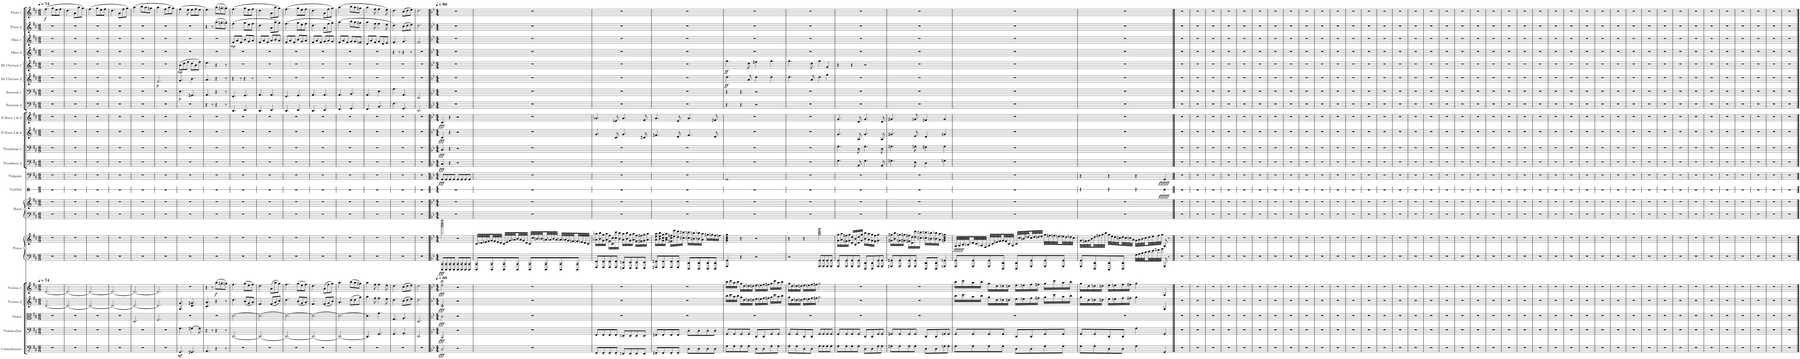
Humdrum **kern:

**kern	**dynam	**kern	**dynam	**kern	**dynam	**kern	**dynam	**kern	**dynam	**kern	**kern	**dynam	**kern	**kern	**kern	**dynam	**kern	**dynam	**kern	**dynam	**kern	**dynam	**kern	**dynam	**kern	**dynam	**kern	**kern	**dynam	**kern	**dynam	**kern	**dynam	**kern	**kern	**dynam	**kern	**kern	**dynam
*part21	*part21	*part20	*part20	*part19	*part19	*part18	*part18	*part17	*part17	*part16	*part16	*part16	*part15	*part15	*part14	*part14	*part13	*part13	*part12	*part12	*part11	*part11	*part10	*part10	*part9	*part9	*part8	*part7	*part7	*part6	*part6	*part5	*part5	*part4	*part3	*part3	*part2	*part1	*part1
*staff23	*staff23	*staff22	*staff22	*staff21	*staff21	*staff20	*staff20	*staff19	*staff19	*staff18	*staff17	*staff17/18	*staff16	*staff15	*staff14	*staff14	*staff13	*staff13	*staff12	*staff12	*staff11	*staff11	*staff10	*staff10	*staff9	*staff9	*staff8	*staff7	*staff7	*staff6	*staff6	*staff5	*staff5	*staff4	*staff3	*staff3	*staff2	*staff1	*staff1
*I"Contrabasses	*	*I"Violoncellos	*	*I"Violas	*	*I"Violins 2	*	*I"Violins 1	*	*I"Piano	*	*	*I"Harp	*	*I"Cymbal	*	*I"Timpani	*	*I"Trombone 2	*	*I"Trombone 1	*	*I"F Horn 2 &amp; 4	*	*I"F Horn 1 &amp; 3	*	*I"Bassoon 2	*I"Bassoon 1	*	*I"Bb Clarinet 2	*	*I"Bb Clarinet 1	*	*I"Oboe 2	*I"Oboe 1	*	*I"Flute 2	*I"Flute 1	*
*I'Cbs.	*	*I'Vcs.	*	*I'Vlas.	*	*I'Vlns. 2	*	*I'Vlns. 1	*	*I'Pno.	*	*	*I'Hrp.	*	*I'Cym.	*	*I'Timp.	*	*I'Tbn. 2	*	*I'Tbn. 1	*	*I'F Hn. 2 4	*	*I'F Hn. 1 3	*	*I'Bsn. 2	*I'Bsn. 1	*	*I'Bb Cl. 2	*	*I'Bb Cl. 1	*	*I'Ob. 2	*I'Ob. 1	*	*I'Fl. 2	*I'Fl. 1	*
*	*	*	*	*	*	*	*	*	*	*	*	*	*	*	*stria1	*	*	*	*	*	*	*	*	*	*	*	*	*	*	*	*	*	*	*	*	*	*	*	*
*clefFv4	*	*clefF4	*	*clefC3	*	*clefG2	*	*clefG2	*	*clefF4	*clefG2	*	*clefF4	*clefG2	*clefX	*	*clefF4	*	*clefF4	*	*clefF4	*	*clefG2	*	*clefG2	*	*clefF4	*clefF4	*	*clefG2	*	*clefG2	*	*clefG2	*clefG2	*	*clefG2	*clefG2	*
*	*	*	*	*	*	*	*	*	*	*	*	*	*	*	*	*	*	*	*	*	*	*	*Trd4c7	*	*Trd4c7	*	*	*	*	*Trd1c2	*	*Trd1c2	*	*	*	*	*	*	*
*k[f#c#]	*	*k[f#c#]	*	*k[f#c#]	*	*k[f#c#]	*	*k[f#c#]	*	*k[f#c#]	*k[f#c#]	*	*k[f#c#]	*k[f#c#]	*k[]	*	*k[f#c#]	*	*k[f#c#]	*	*k[f#c#]	*	*k[f#c#]	*	*k[f#c#]	*	*k[f#c#]	*k[f#c#]	*	*k[f#c#]	*	*k[f#c#]	*	*k[f#c#]	*k[f#c#]	*	*k[f#c#]	*k[f#c#]	*
*M6/8	*	*M6/8	*	*M6/8	*	*M6/8	*	*M6/8	*	*M6/8	*M6/8	*	*M6/8	*M6/8	*M6/8	*	*M6/8	*	*M6/8	*	*M6/8	*	*M6/8	*	*M6/8	*	*M6/8	*M6/8	*	*M6/8	*	*M6/8	*	*M6/8	*M6/8	*	*M6/8	*M6/8	*
*MM74	*	*MM74	*	*MM74	*	*MM74	*	*MM74	*	*MM74	*MM74	*	*MM74	*MM74	*MM74	*	*MM74	*	*MM74	*	*MM74	*	*MM74	*	*MM74	*	*MM74	*MM74	*	*MM74	*	*MM74	*	*MM74	*MM74	*	*MM74	*MM74	*
=1	=1	=1	=1	=1	=1	=1	=1	=1	=1	=1	=1	=1	=1	=1	=1	=1	=1	=1	=1	=1	=1	=1	=1	=1	=1	=1	=1	=1	=1	=1	=1	=1	=1	=1	=1	=1	=1	=1	=1
!	!	!	!	!	!	!	!	!	!	!	!	!	!	!	!	!	!	!	!	!	!	!	!	!	!	!	!	!	!	!	!	!	!	!	!	!	!	!	!LO:DY:b
2.r	.	2.r	.	2.r	.	[2.d/	.	[2.d/	.	2.r	2.r	.	2.r	2.r	2.r	.	2.r	.	2.r	.	2.r	.	2.r	.	2.r	.	2.r	2.r	.	2.r	.	2.r	.	2.r	2.r	.	2.r	(4.ff#\	f
.	.	.	.	.	.	.	.	.	.	.	.	.	.	.	.	.	.	.	.	.	.	.	.	.	.	.	.	.	.	.	.	.	.	.	.	.	.	8gg\L	.
.	.	.	.	.	.	.	.	.	.	.	.	.	.	.	.	.	.	.	.	.	.	.	.	.	.	.	.	.	.	.	.	.	.	.	.	.	.	8ee\	.
.	.	.	.	.	.	.	.	.	.	.	.	.	.	.	.	.	.	.	.	.	.	.	.	.	.	.	.	.	.	.	.	.	.	.	.	.	.	8ff#\J	.
=2	=2	=2	=2	=2	=2	=2	=2	=2	=2	=2	=2	=2	=2	=2	=2	=2	=2	=2	=2	=2	=2	=2	=2	=2	=2	=2	=2	=2	=2	=2	=2	=2	=2	=2	=2	=2	=2	=2	=2
2.r	.	2.r	.	2.r	.	(2.d/]	.	(2.d/]	.	2.r	2.r	.	2.r	2.r	2.r	.	2.r	.	2.r	.	2.r	.	2.r	.	2.r	.	2.r	2.r	.	2.r	.	2.r	.	2.r	2.r	.	2.r	4.dd\	.
.	.	.	.	.	.	.	.	.	.	.	.	.	.	.	.	.	.	.	.	.	.	.	.	.	.	.	.	.	.	.	.	.	.	.	.	.	.	8a\L	.
.	.	.	.	.	.	.	.	.	.	.	.	.	.	.	.	.	.	.	.	.	.	.	.	.	.	.	.	.	.	.	.	.	.	.	.	.	.	8aa\	.
.	.	.	.	.	.	.	.	.	.	.	.	.	.	.	.	.	.	.	.	.	.	.	.	.	.	.	.	.	.	.	.	.	.	.	.	.	.	8gg\J)	.
=3	=3	=3	=3	=3	=3	=3	=3	=3	=3	=3	=3	=3	=3	=3	=3	=3	=3	=3	=3	=3	=3	=3	=3	=3	=3	=3	=3	=3	=3	=3	=3	=3	=3	=3	=3	=3	=3	=3	=3
2.r	.	2.r	.	2.r	.	[2.d/)	.	[2.d/)	.	2.r	2.r	.	2.r	2.r	2.r	.	2.r	.	2.r	.	2.r	.	2.r	.	2.r	.	2.r	2.r	.	2.r	.	2.r	.	2.r	2.r	.	2.r	(4.ff#\	.
.	.	.	.	.	.	.	.	.	.	.	.	.	.	.	.	.	.	.	.	.	.	.	.	.	.	.	.	.	.	.	.	.	.	.	.	.	.	8gg\L	.
.	.	.	.	.	.	.	.	.	.	.	.	.	.	.	.	.	.	.	.	.	.	.	.	.	.	.	.	.	.	.	.	.	.	.	.	.	.	8ee\	.
.	.	.	.	.	.	.	.	.	.	.	.	.	.	.	.	.	.	.	.	.	.	.	.	.	.	.	.	.	.	.	.	.	.	.	.	.	.	8ff#\J	.
=4	=4	=4	=4	=4	=4	=4	=4	=4	=4	=4	=4	=4	=4	=4	=4	=4	=4	=4	=4	=4	=4	=4	=4	=4	=4	=4	=4	=4	=4	=4	=4	=4	=4	=4	=4	=4	=4	=4	=4
2.r	.	2.r	.	2.r	.	(2.d/]	.	(2.d/]	.	2.r	2.r	.	2.r	2.r	2.r	.	2.r	.	2.r	.	2.r	.	2.r	.	2.r	.	2.r	2.r	.	2.r	.	2.r	.	2.r	2.r	.	2.r	4.dd\	.
.	.	.	.	.	.	.	.	.	.	.	.	.	.	.	.	.	.	.	.	.	.	.	.	.	.	.	.	.	.	.	.	.	.	.	.	.	.	8a\L	.
.	.	.	.	.	.	.	.	.	.	.	.	.	.	.	.	.	.	.	.	.	.	.	.	.	.	.	.	.	.	.	.	.	.	.	.	.	.	8ff#\	.
.	.	.	.	.	.	.	.	.	.	.	.	.	.	.	.	.	.	.	.	.	.	.	.	.	.	.	.	.	.	.	.	.	.	.	.	.	.	8gg\J)	.
=5	=5	=5	=5	=5	=5	=5	=5	=5	=5	=5	=5	=5	=5	=5	=5	=5	=5	=5	=5	=5	=5	=5	=5	=5	=5	=5	=5	=5	=5	=5	=5	=5	=5	=5	=5	=5	=5	=5	=5
2.r	.	2.r	.	2.D/	.	[2.d/)	.	[2.d/)	.	2.r	2.r	.	2.r	2.r	2.r	.	2.r	.	2.r	.	2.r	.	2.r	.	2.r	.	2.r	2.r	.	2.r	.	2.r	.	2.r	2.r	.	2.r	(4.aa\	.
.	.	.	.	.	.	.	.	.	.	.	.	.	.	.	.	.	.	.	.	.	.	.	.	.	.	.	.	.	.	.	.	.	.	.	.	.	.	8bb\L	.
.	.	.	.	.	.	.	.	.	.	.	.	.	.	.	.	.	.	.	.	.	.	.	.	.	.	.	.	.	.	.	.	.	.	.	.	.	.	8aa\	.
.	.	.	.	.	.	.	.	.	.	.	.	.	.	.	.	.	.	.	.	.	.	.	.	.	.	.	.	.	.	.	.	.	.	.	.	.	.	8gg#X\J	.
=6	=6	=6	=6	=6	=6	=6	=6	=6	=6	=6	=6	=6	=6	=6	=6	=6	=6	=6	=6	=6	=6	=6	=6	=6	=6	=6	=6	=6	=6	=6	=6	=6	=6	=6	=6	=6	=6	=6	=6
!	!	!	!	!	!	!	!	!	!	!	!	!	!	!	!	!	!	!	!	!	!	!	!	!	!	!	!	!	!	!	!LO:DY:b	!	!	!	!	!	!	!	!
2.r	.	2.r	.	2.F#/	.	2.d/]	.	2.d/]	.	2.r	2.r	.	2.r	2.r	2.r	.	2.r	.	2.r	.	2.r	.	2.r	.	2.r	.	2.r	2.r	.	2.f#/	p	2.r	.	2.r	2.r	.	2.r	4.aa\	.
.	.	.	.	.	.	.	.	.	.	.	.	.	.	.	.	.	.	.	.	.	.	.	.	.	.	.	.	.	.	.	.	.	.	.	.	.	.	8ff#\L	.
.	.	.	.	.	.	.	.	.	.	.	.	.	.	.	.	.	.	.	.	.	.	.	.	.	.	.	.	.	.	.	.	.	.	.	.	.	.	8aa\	.
.	.	.	.	.	.	.	.	.	.	.	.	.	.	.	.	.	.	.	.	.	.	.	.	.	.	.	.	.	.	.	.	.	.	.	.	.	.	8gg\J)	.
=7	=7	=7	=7	=7	=7	=7	=7	=7	=7	=7	=7	=7	=7	=7	=7	=7	=7	=7	=7	=7	=7	=7	=7	=7	=7	=7	=7	=7	=7	=7	=7	=7	=7	=7	=7	=7	=7	=7	=7
!	!LO:DY:b	!	!	!	!	!	!	!	!	!	!	!	!	!	!	!	!	!	!	!	!	!	!	!	!	!	!	!	!LO:DY:b	!	!	!	!LO:DY:b	!	!	!	!	!	!
4.GGG/	mf	4.G\	.	2.r	.	4.G/ 4.g/	.	2.r	.	2.r	2.r	.	2.r	2.r	2.r	.	2.r	.	2.r	.	2.r	.	2.r	.	2.r	.	2.r	4.E\	p	4.g/	.	(8b\L	mp	2.r	2.r	.	2.r	(4ff#\	.
.	.	.	.	.	.	.	.	.	.	.	.	.	.	.	.	.	.	.	.	.	.	.	.	.	.	.	.	.	.	.	.	8dd\	.	.	.	.	.	.	.
.	.	.	.	.	.	.	.	.	.	.	.	.	.	.	.	.	.	.	.	.	.	.	.	.	.	.	.	.	.	.	.	8ff#\J	.	.	.	.	.	8ee\	.
4.GGG#X/	.	[4G#X\	.	.	.	4.d/ 4.g#X/	.	.	.	.	.	.	.	.	.	.	.	.	.	.	.	.	.	.	.	.	.	4.GG#X/	.	4.b\	.	8dd\L	.	.	.	.	.	8ee\L	.
.	.	.	.	.	.	.	.	.	.	.	.	.	.	.	.	.	.	.	.	.	.	.	.	.	.	.	.	.	.	.	.	8b\	.	.	.	.	.	8ff#\	.
.	.	8G#\]	.	.	.	.	.	.	.	.	.	.	.	.	.	.	.	.	.	.	.	.	.	.	.	.	.	.	.	.	.	8ff#\J)	.	.	.	.	.	8ee\J	.
=8	=8	=8	=8	=8	=8	=8	=8	=8	=8	=8	=8	=8	=8	=8	=8	=8	=8	=8	=8	=8	=8	=8	=8	=8	=8	=8	=8	=8	=8	=8	=8	=8	=8	=8	=8	=8	=8	=8	=8
4.AAA/	.	4r	.	2.r	.	4.c#/ 4.a/	.	4r	.	2.r	2.r	.	2.r	2.r	2.r	.	2.r	.	2.r	.	2.r	.	2.r	.	2.r	.	4r	4.AA/	.	4.a/	.	4.ee\	.	2.r	2.r	.	4r	4.ee\)	.
.	.	8r	.	.	.	.	.	8r	.	.	.	.	.	.	.	.	.	.	.	.	.	.	.	.	.	.	8r	.	.	.	.	.	.	.	.	.	8r	.	.
!	!	!	!	!	!	!	!	!	!LO:DY:b	!	!	!	!	!	!	!	!	!	!	!	!	!	!	!	!	!	!	!	!	!	!	!	!	!	!	!	!	!	!
4r	.	4r	.	.	.	4r	.	(8aa~\L	f	.	.	.	.	.	.	.	.	.	.	.	.	.	.	.	.	.	4r	4r	.	4r	.	4r	.	.	.	.	(8aa~\L	(8aa~\L	.
.	.	.	.	.	.	.	.	8gg#X~\	.	.	.	.	.	.	.	.	.	.	.	.	.	.	.	.	.	.	.	.	.	.	.	.	.	.	.	.	8gg#X~\	8gg#X~\	.
8r	.	8r	.	.	.	8r	.	8ggn~\J)	.	.	.	.	.	.	.	.	.	.	.	.	.	.	.	.	.	.	8r	8r	.	8r	.	8r	.	.	.	.	8ggn~\J)	8ggn~\J)	.
=9	=9	=9	=9	=9	=9	=9	=9	=9	=9	=9	=9	=9	=9	=9	=9	=9	=9	=9	=9	=9	=9	=9	=9	=9	=9	=9	=9	=9	=9	=9	=9	=9	=9	=9	=9	=9	=9	=9	=9
!	!	!	!	!	!	!	!	!	!	!	!	!	!	!	!	!	!	!	!	!	!	!	!	!	!	!	!	!	!	!	!	!	!	!	!	!LO:DY:b	!	!	!
2.r	.	[2.DD/	.	[2.d\	.	4.dd\	.	4.ff#\	.	2.r	2.r	.	2.r	2.r	2.r	.	2.r	.	2.r	.	2.r	.	2.r	.	2.r	.	4.DD/	4.FF#/	.	4r	.	2.r	.	2.r	8f#/L	mp	(4.ff#\	(4.ff#\	.
.	.	.	.	.	.	.	.	.	.	.	.	.	.	.	.	.	.	.	.	.	.	.	.	.	.	.	.	.	.	.	.	.	.	.	8a/	.	.	.	.
.	.	.	.	.	.	.	.	.	.	.	.	.	.	.	.	.	.	.	.	.	.	.	.	.	.	.	.	.	.	8r	.	.	.	.	8f#/J	.	.	.	.
.	.	.	.	.	.	(8b/L	.	(8gg\L	.	.	.	.	.	.	.	.	.	.	.	.	.	.	.	.	.	.	4.EE/	4.GG/	.	4r	.	.	.	.	8b/L	.	8gg\L	8gg\L	.
.	.	.	.	.	.	8g/	.	8ee\	.	.	.	.	.	.	.	.	.	.	.	.	.	.	.	.	.	.	.	.	.	.	.	.	.	.	8g/	.	8ee\	8ee\	.
.	.	.	.	.	.	8a/J)	.	8ff#\J)	.	.	.	.	.	.	.	.	.	.	.	.	.	.	.	.	.	.	.	.	.	8r	.	.	.	.	8a/J	.	8ff#\J	8ff#\J	.
=10	=10	=10	=10	=10	=10	=10	=10	=10	=10	=10	=10	=10	=10	=10	=10	=10	=10	=10	=10	=10	=10	=10	=10	=10	=10	=10	=10	=10	=10	=10	=10	=10	=10	=10	=10	=10	=10	=10	=10
2.r	.	(2.DD/]	.	(2.d\]	.	4.f#/	.	4.dd\	.	2.r	2.r	.	2.r	2.r	2.r	.	2.r	.	2.r	.	2.r	.	2.r	.	2.r	.	4.DD/	4.AA/	.	2.r	.	2.r	.	2.r	8f#/L	.	4.dd\	4.dd\	.
.	.	.	.	.	.	.	.	.	.	.	.	.	.	.	.	.	.	.	.	.	.	.	.	.	.	.	.	.	.	.	.	.	.	.	8a/	.	.	.	.
.	.	.	.	.	.	.	.	.	.	.	.	.	.	.	.	.	.	.	.	.	.	.	.	.	.	.	.	.	.	.	.	.	.	.	8f#/J	.	.	.	.
.	.	.	.	.	.	(8f#/L	.	(8a\L	.	.	.	.	.	.	.	.	.	.	.	.	.	.	.	.	.	.	4.EE/	4.AA/	.	.	.	.	.	.	8a/L	.	8a\L	8a\L	.
.	.	.	.	.	.	8a/	.	8aa\	.	.	.	.	.	.	.	.	.	.	.	.	.	.	.	.	.	.	.	.	.	.	.	.	.	.	8b/	.	8aa\	8aa\	.
.	.	.	.	.	.	8cc#/J)	.	8gg\J)	.	.	.	.	.	.	.	.	.	.	.	.	.	.	.	.	.	.	.	.	.	.	.	.	.	.	8a/J	.	8gg\J)	8gg\J)	.
=11	=11	=11	=11	=11	=11	=11	=11	=11	=11	=11	=11	=11	=11	=11	=11	=11	=11	=11	=11	=11	=11	=11	=11	=11	=11	=11	=11	=11	=11	=11	=11	=11	=11	=11	=11	=11	=11	=11	=11
2.r	.	[2.DD/)	.	[2.d\)	.	4.dd\	.	4.ff#\	.	2.r	2.r	.	2.r	2.r	2.r	.	2.r	.	2.r	.	2.r	.	2.r	.	2.r	.	4.DD/	4.FF#/	.	2.r	.	2.r	.	2.r	8f#/L	.	(4.ff#\	(4.ff#\	.
.	.	.	.	.	.	.	.	.	.	.	.	.	.	.	.	.	.	.	.	.	.	.	.	.	.	.	.	.	.	.	.	.	.	.	8a/	.	.	.	.
.	.	.	.	.	.	.	.	.	.	.	.	.	.	.	.	.	.	.	.	.	.	.	.	.	.	.	.	.	.	.	.	.	.	.	8f#/J	.	.	.	.
.	.	.	.	.	.	(8b/L	.	(8gg\L	.	.	.	.	.	.	.	.	.	.	.	.	.	.	.	.	.	.	4.EE/	4.GG/	.	.	.	.	.	.	8b/L	.	8gg\L	8gg\L	.
.	.	.	.	.	.	8g/	.	8ee\	.	.	.	.	.	.	.	.	.	.	.	.	.	.	.	.	.	.	.	.	.	.	.	.	.	.	8g/	.	8ee\	8ee\	.
.	.	.	.	.	.	8a/J)	.	8ff#\J)	.	.	.	.	.	.	.	.	.	.	.	.	.	.	.	.	.	.	.	.	.	.	.	.	.	.	8a/J	.	8ff#\J	8ff#\J	.
=12	=12	=12	=12	=12	=12	=12	=12	=12	=12	=12	=12	=12	=12	=12	=12	=12	=12	=12	=12	=12	=12	=12	=12	=12	=12	=12	=12	=12	=12	=12	=12	=12	=12	=12	=12	=12	=12	=12	=12
2.r	.	(2.DD/]	.	(2.d\]	.	4.f#/	.	4.dd\	.	2.r	2.r	.	2.r	2.r	2.r	.	2.r	.	2.r	.	2.r	.	2.r	.	2.r	.	4.DD/	4.AA/	.	2.r	.	2.r	.	2.r	8f#/L	.	4.dd\	4.dd\	.
.	.	.	.	.	.	.	.	.	.	.	.	.	.	.	.	.	.	.	.	.	.	.	.	.	.	.	.	.	.	.	.	.	.	.	8a/	.	.	.	.
.	.	.	.	.	.	.	.	.	.	.	.	.	.	.	.	.	.	.	.	.	.	.	.	.	.	.	.	.	.	.	.	.	.	.	8f#/J	.	.	.	.
.	.	.	.	.	.	(8f#/L	.	(8a\L	.	.	.	.	.	.	.	.	.	.	.	.	.	.	.	.	.	.	4.EE/	4.AA/	.	.	.	.	.	.	8g/L	.	8a\L	8a\L	.
.	.	.	.	.	.	8g/	.	8ff#\	.	.	.	.	.	.	.	.	.	.	.	.	.	.	.	.	.	.	.	.	.	.	.	.	.	.	8a/	.	8ff#\	8ff#\	.
.	.	.	.	.	.	8b/J)	.	8gg\J)	.	.	.	.	.	.	.	.	.	.	.	.	.	.	.	.	.	.	.	.	.	.	.	.	.	.	8g/J	.	8gg\J)	8gg\J)	.
=13	=13	=13	=13	=13	=13	=13	=13	=13	=13	=13	=13	=13	=13	=13	=13	=13	=13	=13	=13	=13	=13	=13	=13	=13	=13	=13	=13	=13	=13	=13	=13	=13	=13	=13	=13	=13	=13	=13	=13
2.r	.	[2.DD/)	.	[2.d\)	.	4.a/	.	4.aa\	.	2.r	2.r	.	2.r	2.r	2.r	.	2.r	.	2.r	.	2.r	.	2.r	.	2.r	.	4.FF#/	4.AA/	.	2.r	.	2.r	.	2.r	8f#/L	.	(4.aa\	(4.aa\	.
.	.	.	.	.	.	.	.	.	.	.	.	.	.	.	.	.	.	.	.	.	.	.	.	.	.	.	.	.	.	.	.	.	.	.	8a/	.	.	.	.
.	.	.	.	.	.	.	.	.	.	.	.	.	.	.	.	.	.	.	.	.	.	.	.	.	.	.	.	.	.	.	.	.	.	.	8f#/J	.	.	.	.
.	.	.	.	.	.	(8dd\L	.	(8bb\L	.	.	.	.	.	.	.	.	.	.	.	.	.	.	.	.	.	.	4.GG/	4.BB/	.	.	.	.	.	.	8g/L	.	8bb\L	8bb\L	.
.	.	.	.	.	.	8dd\	.	8aa\	.	.	.	.	.	.	.	.	.	.	.	.	.	.	.	.	.	.	.	.	.	.	.	.	.	.	8g/	.	8aa\	8aa\	.
.	.	.	.	.	.	8gg\J)	.	8gg#X\J)	.	.	.	.	.	.	.	.	.	.	.	.	.	.	.	.	.	.	.	.	.	.	.	.	.	.	8fn/J	.	8gg#X\J	8gg#X\J	.
=14	=14	=14	=14	=14	=14	=14	=14	=14	=14	=14	=14	=14	=14	=14	=14	=14	=14	=14	=14	=14	=14	=14	=14	=14	=14	=14	=14	=14	=14	=14	=14	=14	=14	=14	=14	=14	=14	=14	=14
2.r	.	4.DD/]	.	4.d\]	.	4aa\	.	4aa\	.	2.r	2.r	.	2.r	2.r	2.r	.	2.r	.	2.r	.	2.r	.	2.r	.	2.r	.	4.FF#/	4.AA/	.	2.r	.	2.r	.	2.r	8d/L	.	4aa\	4aa\	.
.	.	.	.	.	.	.	.	.	.	.	.	.	.	.	.	.	.	.	.	.	.	.	.	.	.	.	.	.	.	.	.	.	.	.	8a/	.	.	.	.
.	.	.	.	.	.	8ff#\	.	8ff#\	.	.	.	.	.	.	.	.	.	.	.	.	.	.	.	.	.	.	.	.	.	.	.	.	.	.	8f#/J	.	8ff#\	8ff#\	.
.	.	4.GG/	.	4.g\	.	4ff#\	.	4ff#\	.	.	.	.	.	.	.	.	.	.	.	.	.	.	.	.	.	.	4.BB/	4.E\	.	.	.	.	.	.	8g/L	.	4ff#\	4ff#\	.
.	.	.	.	.	.	.	.	.	.	.	.	.	.	.	.	.	.	.	.	.	.	.	.	.	.	.	.	.	.	.	.	.	.	.	8d/	.	.	.	.
.	.	.	.	.	.	8ee\	.	8ee\	.	.	.	.	.	.	.	.	.	.	.	.	.	.	.	.	.	.	.	.	.	.	.	.	.	.	8e/J	.	8ee\	8ee\)	.
=15	=15	=15	=15	=15	=15	=15	=15	=15	=15	=15	=15	=15	=15	=15	=15	=15	=15	=15	=15	=15	=15	=15	=15	=15	=15	=15	=15	=15	=15	=15	=15	=15	=15	=15	=15	=15	=15	=15	=15
2.r	.	4.GG/	.	4.G/	.	4.dd\	.	4.dd\	.	2.r	2.r	.	2.r	2.r	2.r	.	2.r	.	2.r	.	2.r	.	2.r	.	2.r	.	4.F#\	4.A\	.	2.r	.	2.r	.	4r	4.f#/	.	4.dd\)	4.dd\	.
.	.	.	.	.	.	.	.	.	.	.	.	.	.	.	.	.	.	.	.	.	.	.	.	.	.	.	.	.	.	.	.	.	.	8r	.	.	.	.	.
.	.	4.AA/	.	4.A/	.	(8cc#\L	.	(8cc#\L	.	.	.	.	.	.	.	.	.	.	.	.	.	.	.	.	.	.	4.GG/	4.AA/	.	.	.	.	.	4r	4.g/	.	(8cc#\L	(8cc#\L	.
.	.	.	.	.	.	8dd\	.	8dd\	.	.	.	.	.	.	.	.	.	.	.	.	.	.	.	.	.	.	.	.	.	.	.	.	.	.	.	.	8dd\	8dd\	.
.	.	.	.	.	.	8ee\J)	.	8ee\J)	.	.	.	.	.	.	.	.	.	.	.	.	.	.	.	.	.	.	.	.	.	.	.	.	.	8r	.	.	8ee\J)	8ee\J)	.
=16	=16	=16	=16	=16	=16	=16	=16	=16	=16	=16	=16	=16	=16	=16	=16	=16	=16	=16	=16	=16	=16	=16	=16	=16	=16	=16	=16	=16	=16	=16	=16	=16	=16	=16	=16	=16	=16	=16	=16
2.r	.	2.DD/	.	2.D/	.	2.dd\	.	2.dd\	.	2.r	2.r	.	2.r	2.r	2.r	.	2.r	.	2.r	.	2.r	.	2.r	.	2.r	.	2.DD/	2.DD/	.	2.r	.	2.r	.	2.r	2.f#/	.	2.dd\	2.dd\	.
==17	==17	==17	==17	==17	==17	==17	==17	==17	==17	==17	==17	==17	==17	==17	==17	==17	==17	==17	==17	==17	==17	==17	==17	==17	==17	==17	==17	==17	==17	==17	==17	==17	==17	==17	==17	==17	==17	==17	==17
*k[b-e-]	*	*k[b-e-]	*	*k[b-e-]	*	*k[b-e-]	*	*k[b-e-]	*	*k[b-e-]	*k[b-e-]	*	*k[b-e-]	*k[b-e-]	*	*	*k[b-e-]	*	*k[b-e-]	*	*k[b-e-]	*	*k[b-e-]	*	*k[b-e-]	*	*k[b-e-]	*k[b-e-]	*	*k[b-e-]	*	*k[b-e-]	*	*k[b-e-]	*k[b-e-]	*	*k[b-e-]	*k[b-e-]	*
*M4/4	*	*M4/4	*	*M4/4	*	*M4/4	*	*M4/4	*	*M4/4	*M4/4	*	*M4/4	*M4/4	*M4/4	*	*M4/4	*	*M4/4	*	*M4/4	*	*M4/4	*	*M4/4	*	*M4/4	*M4/4	*	*M4/4	*	*M4/4	*	*M4/4	*M4/4	*	*M4/4	*M4/4	*
*	*	*	*	*	*	*	*	*MM80	*	*	*	*	*	*	*	*	*	*	*	*	*	*	*	*	*	*	*	*	*	*	*	*	*	*	*	*	*	*MM80	*
!	!LO:DY:b	!	!LO:DY:b	!	!LO:DY:b	!	!LO:DY:b	!	!LO:DY:b	!	!	!LO:DY:b=2	!	!	!	!	!	!LO:DY:b	!	!LO:DY:b	!	!LO:DY:b	!	!LO:DY:b	!	!LO:DY:b	!	!	!	!	!	!	!	!	!	!	!	!	!
2CC/	fff	2CC/	fff	2c\	fff	2c/ 2e-/	fff	2ee-\ 2ccc\	fff	8CCC/ 8CC/L	2cccc\ 2eeee-\ 2gggg\ 2ccccc\	fff	1r	1r	1r	.	8GG/L	fff	4C/	fff	4C/	fff	4c/	fff	4c/	fff	1r	1r	.	1r	.	1r	.	1r	1r	.	1r	1r	.
.	.	.	.	.	.	.	.	.	.	8CCC/ 8CC/	.	.	.	.	.	.	8GG/	.	.	.	.	.	.	.	.	.	.	.	.	.	.	.	.	.	.	.	.	.	.
.	.	.	.	.	.	.	.	.	.	8CCC/ 8CC/	.	.	.	.	.	.	8GG/	.	4r	.	4r	.	4r	.	4r	.	.	.	.	.	.	.	.	.	.	.	.	.	.
.	.	.	.	.	.	.	.	.	.	8CCC/ 8CC/J	.	.	.	.	.	.	8GG/J	.	.	.	.	.	.	.	.	.	.	.	.	.	.	.	.	.	.	.	.	.	.
2r	.	2r	.	2r	.	2r	.	2r	.	8CCC/ 8CC/L	2r	.	.	.	.	.	8GG/L	.	2r	.	2r	.	2r	.	2r	.	.	.	.	.	.	.	.	.	.	.	.	.	.
.	.	.	.	.	.	.	.	.	.	8CCC/ 8CC/	.	.	.	.	.	.	8GG/	.	.	.	.	.	.	.	.	.	.	.	.	.	.	.	.	.	.	.	.	.	.
.	.	.	.	.	.	.	.	.	.	8CCC/ 8CC/	.	.	.	.	.	.	8GG/	.	.	.	.	.	.	.	.	.	.	.	.	.	.	.	.	.	.	.	.	.	.
.	.	.	.	.	.	.	.	.	.	8CCC/ 8CC/J	.	.	.	.	.	.	8GG/J	.	.	.	.	.	.	.	.	.	.	.	.	.	.	.	.	.	.	.	.	.	.
=18	=18	=18	=18	=18	=18	=18	=18	=18	=18	=18	=18	=18	=18	=18	=18	=18	=18	=18	=18	=18	=18	=18	=18	=18	=18	=18	=18	=18	=18	=18	=18	=18	=18	=18	=18	=18	=18	=18	=18
1r	.	1r	.	1r	.	1r	.	1r	.	8CCC/ 8CC/L	32c/LLL	.	1r	1r	1r	.	1r	.	1r	.	1r	.	1r	.	1r	.	1r	1r	.	1r	.	1r	.	1r	1r	.	1r	1r	.
.	.	.	.	.	.	.	.	.	.	.	32d-X/	.	.	.	.	.	.	.	.	.	.	.	.	.	.	.	.	.	.	.	.	.	.	.	.	.	.	.	.
.	.	.	.	.	.	.	.	.	.	.	32en/	.	.	.	.	.	.	.	.	.	.	.	.	.	.	.	.	.	.	.	.	.	.	.	.	.	.	.	.
.	.	.	.	.	.	.	.	.	.	.	32f/	.	.	.	.	.	.	.	.	.	.	.	.	.	.	.	.	.	.	.	.	.	.	.	.	.	.	.	.
.	.	.	.	.	.	.	.	.	.	8CCC/ 8CC/	32g/	.	.	.	.	.	.	.	.	.	.	.	.	.	.	.	.	.	.	.	.	.	.	.	.	.	.	.	.
.	.	.	.	.	.	.	.	.	.	.	32f/	.	.	.	.	.	.	.	.	.	.	.	.	.	.	.	.	.	.	.	.	.	.	.	.	.	.	.	.
.	.	.	.	.	.	.	.	.	.	.	32e/	.	.	.	.	.	.	.	.	.	.	.	.	.	.	.	.	.	.	.	.	.	.	.	.	.	.	.	.
.	.	.	.	.	.	.	.	.	.	.	32d-/JJJ	.	.	.	.	.	.	.	.	.	.	.	.	.	.	.	.	.	.	.	.	.	.	.	.	.	.	.	.
.	.	.	.	.	.	.	.	.	.	8CCC/ 8CC/	32c/LLL	.	.	.	.	.	.	.	.	.	.	.	.	.	.	.	.	.	.	.	.	.	.	.	.	.	.	.	.
.	.	.	.	.	.	.	.	.	.	.	32e/	.	.	.	.	.	.	.	.	.	.	.	.	.	.	.	.	.	.	.	.	.	.	.	.	.	.	.	.
.	.	.	.	.	.	.	.	.	.	.	32g/	.	.	.	.	.	.	.	.	.	.	.	.	.	.	.	.	.	.	.	.	.	.	.	.	.	.	.	.
.	.	.	.	.	.	.	.	.	.	.	32a-X/	.	.	.	.	.	.	.	.	.	.	.	.	.	.	.	.	.	.	.	.	.	.	.	.	.	.	.	.
.	.	.	.	.	.	.	.	.	.	8CCC/ 8CC/J	32b-/	.	.	.	.	.	.	.	.	.	.	.	.	.	.	.	.	.	.	.	.	.	.	.	.	.	.	.	.
.	.	.	.	.	.	.	.	.	.	.	32a-/	.	.	.	.	.	.	.	.	.	.	.	.	.	.	.	.	.	.	.	.	.	.	.	.	.	.	.	.
.	.	.	.	.	.	.	.	.	.	.	32g/	.	.	.	.	.	.	.	.	.	.	.	.	.	.	.	.	.	.	.	.	.	.	.	.	.	.	.	.
.	.	.	.	.	.	.	.	.	.	.	32d-/JJJ	.	.	.	.	.	.	.	.	.	.	.	.	.	.	.	.	.	.	.	.	.	.	.	.	.	.	.	.
.	.	.	.	.	.	.	.	.	.	8CCC/ 8CC/L	32c/LLL	.	.	.	.	.	.	.	.	.	.	.	.	.	.	.	.	.	.	.	.	.	.	.	.	.	.	.	.
.	.	.	.	.	.	.	.	.	.	.	32cc/	.	.	.	.	.	.	.	.	.	.	.	.	.	.	.	.	.	.	.	.	.	.	.	.	.	.	.	.
.	.	.	.	.	.	.	.	.	.	.	32bn/	.	.	.	.	.	.	.	.	.	.	.	.	.	.	.	.	.	.	.	.	.	.	.	.	.	.	.	.
.	.	.	.	.	.	.	.	.	.	.	32b-X/	.	.	.	.	.	.	.	.	.	.	.	.	.	.	.	.	.	.	.	.	.	.	.	.	.	.	.	.
.	.	.	.	.	.	.	.	.	.	8CCC/ 8CC/	32an/	.	.	.	.	.	.	.	.	.	.	.	.	.	.	.	.	.	.	.	.	.	.	.	.	.	.	.	.
.	.	.	.	.	.	.	.	.	.	.	32a-X/	.	.	.	.	.	.	.	.	.	.	.	.	.	.	.	.	.	.	.	.	.	.	.	.	.	.	.	.
.	.	.	.	.	.	.	.	.	.	.	32b-/	.	.	.	.	.	.	.	.	.	.	.	.	.	.	.	.	.	.	.	.	.	.	.	.	.	.	.	.
.	.	.	.	.	.	.	.	.	.	.	32a-/JJJ	.	.	.	.	.	.	.	.	.	.	.	.	.	.	.	.	.	.	.	.	.	.	.	.	.	.	.	.
.	.	.	.	.	.	.	.	.	.	8CCC/ 8CC/	32an/LLL	.	.	.	.	.	.	.	.	.	.	.	.	.	.	.	.	.	.	.	.	.	.	.	.	.	.	.	.
.	.	.	.	.	.	.	.	.	.	.	32a-X/	.	.	.	.	.	.	.	.	.	.	.	.	.	.	.	.	.	.	.	.	.	.	.	.	.	.	.	.
.	.	.	.	.	.	.	.	.	.	.	32g/	.	.	.	.	.	.	.	.	.	.	.	.	.	.	.	.	.	.	.	.	.	.	.	.	.	.	.	.
.	.	.	.	.	.	.	.	.	.	.	32f#X/	.	.	.	.	.	.	.	.	.	.	.	.	.	.	.	.	.	.	.	.	.	.	.	.	.	.	.	.
.	.	.	.	.	.	.	.	.	.	8CCC/ 8CC/J	32fn/	.	.	.	.	.	.	.	.	.	.	.	.	.	.	.	.	.	.	.	.	.	.	.	.	.	.	.	.
.	.	.	.	.	.	.	.	.	.	.	32e-X/	.	.	.	.	.	.	.	.	.	.	.	.	.	.	.	.	.	.	.	.	.	.	.	.	.	.	.	.
.	.	.	.	.	.	.	.	.	.	.	32d-/	.	.	.	.	.	.	.	.	.	.	.	.	.	.	.	.	.	.	.	.	.	.	.	.	.	.	.	.
.	.	.	.	.	.	.	.	.	.	.	32c/JJJ	.	.	.	.	.	.	.	.	.	.	.	.	.	.	.	.	.	.	.	.	.	.	.	.	.	.	.	.
=19	=19	=19	=19	=19	=19	=19	=19	=19	=19	=19	=19	=19	=19	=19	=19	=19	=19	=19	=19	=19	=19	=19	=19	=19	=19	=19	=19	=19	=19	=19	=19	=19	=19	=19	=19	=19	=19	=19	=19
8FFF'/L	.	8FF'/L	.	1r	.	1r	.	1r	.	8FFF/ 8FF/L	16a-X\ 16aa-X\LL	.	1r	1r	1r	.	1r	.	1r	.	1r	.	4.g/	.	4.a-X/	.	1r	1r	.	1r	.	1r	.	1r	1r	.	1r	1r	.
.	.	.	.	.	.	.	.	.	.	.	16b-\ 16bb-\	.	.	.	.	.	.	.	.	.	.	.	.	.	.	.	.	.	.	.	.	.	.	.	.	.	.	.	.
8FFF'/	.	8FF'/	.	.	.	.	.	.	.	8FFF/ 8FF/	16g\ 16gg\	.	.	.	.	.	.	.	.	.	.	.	.	.	.	.	.	.	.	.	.	.	.	.	.	.	.	.	.
.	.	.	.	.	.	.	.	.	.	.	16a-\ 16aa-\JJ	.	.	.	.	.	.	.	.	.	.	.	.	.	.	.	.	.	.	.	.	.	.	.	.	.	.	.	.
8FFF'/	.	8FF'/	.	.	.	.	.	.	.	8FFF/ 8FF/	16f\ 16ff\LL	.	.	.	.	.	.	.	.	.	.	.	.	.	.	.	.	.	.	.	.	.	.	.	.	.	.	.	.
.	.	.	.	.	.	.	.	.	.	.	16c\ 16cc\	.	.	.	.	.	.	.	.	.	.	.	.	.	.	.	.	.	.	.	.	.	.	.	.	.	.	.	.
8FFF'/J	.	8FF'/J	.	.	.	.	.	.	.	8FFF/ 8FF/J	16cc\ 16ccc\	.	.	.	.	.	.	.	.	.	.	.	8c/	.	8en/	.	.	.	.	.	.	.	.	.	.	.	.	.	.
.	.	.	.	.	.	.	.	.	.	.	16b-\ 16bb-\JJ	.	.	.	.	.	.	.	.	.	.	.	.	.	.	.	.	.	.	.	.	.	.	.	.	.	.	.	.
8EEEn'/L	.	8EEn'/L	.	.	.	.	.	.	.	8EEEn/ 8EEn/L	16a-\ 16aa-\LL	.	.	.	.	.	.	.	.	.	.	.	4.g/	.	4.a-/	.	.	.	.	.	.	.	.	.	.	.	.	.	.
.	.	.	.	.	.	.	.	.	.	.	16b-\ 16bb-\	.	.	.	.	.	.	.	.	.	.	.	.	.	.	.	.	.	.	.	.	.	.	.	.	.	.	.	.
8EEE'/	.	8EE'/	.	.	.	.	.	.	.	8EEE/ 8EE/	16g\ 16gg\	.	.	.	.	.	.	.	.	.	.	.	.	.	.	.	.	.	.	.	.	.	.	.	.	.	.	.	.
.	.	.	.	.	.	.	.	.	.	.	16a-\ 16aa-\JJ	.	.	.	.	.	.	.	.	.	.	.	.	.	.	.	.	.	.	.	.	.	.	.	.	.	.	.	.
8EEE'/	.	8EE'/	.	.	.	.	.	.	.	8EEE/ 8EE/	16f\ 16ff\LL	.	.	.	.	.	.	.	.	.	.	.	.	.	.	.	.	.	.	.	.	.	.	.	.	.	.	.	.
.	.	.	.	.	.	.	.	.	.	.	16f#X\ 16ff#X\	.	.	.	.	.	.	.	.	.	.	.	.	.	.	.	.	.	.	.	.	.	.	.	.	.	.	.	.
8EEE'/J	.	8EE'/J	.	.	.	.	.	.	.	8EEE/ 8EE/J	16g\ 16gg\	.	.	.	.	.	.	.	.	.	.	.	8c#X/	.	8f/	.	.	.	.	.	.	.	.	.	.	.	.	.	.
.	.	.	.	.	.	.	.	.	.	.	16a-\ 16aa-\JJ	.	.	.	.	.	.	.	.	.	.	.	.	.	.	.	.	.	.	.	.	.	.	.	.	.	.	.	.
=20	=20	=20	=20	=20	=20	=20	=20	=20	=20	=20	=20	=20	=20	=20	=20	=20	=20	=20	=20	=20	=20	=20	=20	=20	=20	=20	=20	=20	=20	=20	=20	=20	=20	=20	=20	=20	=20	=20	=20
8FFF#X'/L	.	8FF#X'/L	.	1r	.	1r	.	1r	.	8FFF#X/ 8FF#X/L	16a\ 16ee-\ 16aa\LL	.	1r	1r	1r	.	1r	.	1r	.	1r	.	4.f#X/	.	4.a/	.	1r	1r	.	1r	.	1r	.	1r	1r	.	1r	1r	.
.	.	.	.	.	.	.	.	.	.	.	16b-\ 16ee-\ 16bb-\	.	.	.	.	.	.	.	.	.	.	.	.	.	.	.	.	.	.	.	.	.	.	.	.	.	.	.	.
8FFF#'/	.	8FF#'/	.	.	.	.	.	.	.	8FFF#/ 8FF#/	16g\ 16cc\ 16gg\	.	.	.	.	.	.	.	.	.	.	.	.	.	.	.	.	.	.	.	.	.	.	.	.	.	.	.	.
.	.	.	.	.	.	.	.	.	.	.	16a\ 16cc\ 16aa\JJ	.	.	.	.	.	.	.	.	.	.	.	.	.	.	.	.	.	.	.	.	.	.	.	.	.	.	.	.
8FFF#'/	.	8FF#'/	.	.	.	.	.	.	.	8FFF#/ 8FF#/	16f#X\ 16cc\ 16ff#X\LL	.	.	.	.	.	.	.	.	.	.	.	.	.	.	.	.	.	.	.	.	.	.	.	.	.	.	.	.
.	.	.	.	.	.	.	.	.	.	.	16ee-\ 16eee-\	.	.	.	.	.	.	.	.	.	.	.	.	.	.	.	.	.	.	.	.	.	.	.	.	.	.	.	.
8FFF#'/J	.	8FF#'/J	.	.	.	.	.	.	.	8FFF#/ 8FF#/J	16dd\ 16ddd\	.	.	.	.	.	.	.	.	.	.	.	8d/	.	8e-/	.	.	.	.	.	.	.	.	.	.	.	.	.	.
.	.	.	.	.	.	.	.	.	.	.	16cc#X\ 16ccc#X\JJ	.	.	.	.	.	.	.	.	.	.	.	.	.	.	.	.	.	.	.	.	.	.	.	.	.	.	.	.
8DD'\L	.	8D'\L	.	.	.	.	.	.	.	8DDD/ 8DD/L	16ccn\ 16cccn\LL	.	.	.	.	.	.	.	.	.	.	.	4.f#/	.	4.a/	.	.	.	.	.	.	.	.	.	.	.	.	.	.
.	.	.	.	.	.	.	.	.	.	.	16bn\ 16bbn\	.	.	.	.	.	.	.	.	.	.	.	.	.	.	.	.	.	.	.	.	.	.	.	.	.	.	.	.
8DD'\	.	8D'\	.	.	.	.	.	.	.	8DDD/ 8DD/	16b-X\ 16bb-X\	.	.	.	.	.	.	.	.	.	.	.	.	.	.	.	.	.	.	.	.	.	.	.	.	.	.	.	.
.	.	.	.	.	.	.	.	.	.	.	16a\ 16aa\JJ	.	.	.	.	.	.	.	.	.	.	.	.	.	.	.	.	.	.	.	.	.	.	.	.	.	.	.	.
8DD'\	.	8D'\	.	.	.	.	.	.	.	8DDD/ 8DD/	16gg#X\LL	.	.	.	.	.	.	.	.	.	.	.	.	.	.	.	.	.	.	.	.	.	.	.	.	.	.	.	.
.	.	.	.	.	.	.	.	.	.	.	16ggn\	.	.	.	.	.	.	.	.	.	.	.	.	.	.	.	.	.	.	.	.	.	.	.	.	.	.	.	.
8DD'\J	.	8D'\J	.	.	.	.	.	.	.	8DDD/ 8DD/J	16ff#\	.	.	.	.	.	.	.	.	.	.	.	8d/	.	8f#X/	.	.	.	.	.	.	.	.	.	.	.	.	.	.
.	.	.	.	.	.	.	.	.	.	.	16ffn\JJ	.	.	.	.	.	.	.	.	.	.	.	.	.	.	.	.	.	.	.	.	.	.	.	.	.	.	.	.
=21	=21	=21	=21	=21	=21	=21	=21	=21	=21	=21	=21	=21	=21	=21	=21	=21	=21	=21	=21	=21	=21	=21	=21	=21	=21	=21	=21	=21	=21	=21	=21	=21	=21	=21	=21	=21	=21	=21	=21
!	!	!	!	!	!	!	!	!	!	!	!	!	!	!	!	!	!	!	!	!	!	!	!	!	!	!	!	!	!	!	!LO:DY:b	!	!LO:DY:b	!	!	!	!	!	!
8GG'\L	.	8GG'/L	.	1r	.	16bb-\LL	.	16bb-\LL	.	4GGG/ 4GG/	4g\ 4b-\ 4dd\ 4gg\	.	1r	1r	1r	.	1GG	.	1r	.	1r	.	1r	.	1r	.	4r	4r	.	4.dd\	ff	4.gg\	ff	1r	1r	.	1r	1r	.
.	.	.	.	.	.	16ccc\	.	16ccc\	.	.	.	.	.	.	.	.	.	.	.	.	.	.	.	.	.	.	.	.	.	.	.	.	.	.	.	.	.	.	.
8GG'\	.	8GG'/	.	.	.	16aa\	.	16aa\	.	.	.	.	.	.	.	.	.	.	.	.	.	.	.	.	.	.	.	.	.	.	.	.	.	.	.	.	.	.	.
.	.	.	.	.	.	16bb-\JJ	.	16bb-\JJ	.	.	.	.	.	.	.	.	.	.	.	.	.	.	.	.	.	.	.	.	.	.	.	.	.	.	.	.	.	.	.
8GG'\	.	8GG'/	.	.	.	16gg\LL	.	16gg\LL	.	4r	4r	.	.	.	.	.	.	.	.	.	.	.	.	.	.	.	4r	4r	.	.	.	.	.	.	.	.	.	.	.
.	.	.	.	.	.	16dd\	.	16dd\	.	.	.	.	.	.	.	.	.	.	.	.	.	.	.	.	.	.	.	.	.	.	.	.	.	.	.	.	.	.	.
8GG'\J	.	8GG'/J	.	.	.	16dd-X\	.	16dd-X\	.	.	.	.	.	.	.	.	.	.	.	.	.	.	.	.	.	.	.	.	.	8a/	.	8dd\	.	.	.	.	.	.	.
.	.	.	.	.	.	16ddn\JJ	.	16ddn\JJ	.	.	.	.	.	.	.	.	.	.	.	.	.	.	.	.	.	.	.	.	.	.	.	.	.	.	.	.	.	.	.
8DD'\L	.	8DD'/L	.	.	.	16ee-\LL	.	16ee-\LL	.	2r	2r	.	.	.	.	.	.	.	.	.	.	.	.	.	.	.	2r	2r	.	4dd\	.	4ff#X\	.	.	.	.	.	.	.
.	.	.	.	.	.	16een\	.	16een\	.	.	.	.	.	.	.	.	.	.	.	.	.	.	.	.	.	.	.	.	.	.	.	.	.	.	.	.	.	.	.
8DD'\	.	8DD'/	.	.	.	16ff\	.	16ff\	.	.	.	.	.	.	.	.	.	.	.	.	.	.	.	.	.	.	.	.	.	.	.	.	.	.	.	.	.	.	.
.	.	.	.	.	.	16ff#X\JJ	.	16ff#X\JJ	.	.	.	.	.	.	.	.	.	.	.	.	.	.	.	.	.	.	.	.	.	.	.	.	.	.	.	.	.	.	.
8GG'\	.	8GG'/	.	.	.	16gg\LL	.	16gg\LL	.	.	.	.	.	.	.	.	.	.	.	.	.	.	.	.	.	.	.	.	.	4dd\	.	4gg\	.	.	.	.	.	.	.
.	.	.	.	.	.	16ccc\	.	16ccc\	.	.	.	.	.	.	.	.	.	.	.	.	.	.	.	.	.	.	.	.	.	.	.	.	.	.	.	.	.	.	.
8GG'\J	.	8GG'/J	.	.	.	16aa\	.	16aa\	.	.	.	.	.	.	.	.	.	.	.	.	.	.	.	.	.	.	.	.	.	.	.	.	.	.	.	.	.	.	.
.	.	.	.	.	.	16bb-\JJ	.	16bb-\JJ	.	.	.	.	.	.	.	.	.	.	.	.	.	.	.	.	.	.	.	.	.	.	.	.	.	.	.	.	.	.	.
=22	=22	=22	=22	=22	=22	=22	=22	=22	=22	=22	=22	=22	=22	=22	=22	=22	=22	=22	=22	=22	=22	=22	=22	=22	=22	=22	=22	=22	=22	=22	=22	=22	=22	=22	=22	=22	=22	=22	=22
8GG'\L	.	8GG'/L	.	1r	.	16gg\LL	.	16gg\LL	.	2r	4r	.	1r	1r	1r	.	1r	.	1r	.	1r	.	1r	.	1r	.	1r	1r	.	4.dd\	.	4.gg\	.	1r	1r	.	1r	1r	.
.	.	.	.	.	.	16dd\	.	16dd\	.	.	.	.	.	.	.	.	.	.	.	.	.	.	.	.	.	.	.	.	.	.	.	.	.	.	.	.	.	.	.
8GG'\	.	8GG'/	.	.	.	16dd-X\	.	16dd-X\	.	.	.	.	.	.	.	.	.	.	.	.	.	.	.	.	.	.	.	.	.	.	.	.	.	.	.	.	.	.	.
.	.	.	.	.	.	16ddn\JJ	.	16ddn\JJ	.	.	.	.	.	.	.	.	.	.	.	.	.	.	.	.	.	.	.	.	.	.	.	.	.	.	.	.	.	.	.
8DD'\	.	8DD'/	.	.	.	16ee-\LL	.	16ee-\LL	.	.	4r	.	.	.	.	.	.	.	.	.	.	.	.	.	.	.	.	.	.	.	.	.	.	.	.	.	.	.	.
.	.	.	.	.	.	16een\	.	16een\	.	.	.	.	.	.	.	.	.	.	.	.	.	.	.	.	.	.	.	.	.	.	.	.	.	.	.	.	.	.	.
8DD'\J	.	8DD'/J	.	.	.	16ff\	.	16ff\	.	.	.	.	.	.	.	.	.	.	.	.	.	.	.	.	.	.	.	.	.	8a/	.	8dd\	.	.	.	.	.	.	.
.	.	.	.	.	.	16ff#X\JJ	.	16ff#X\JJ	.	.	.	.	.	.	.	.	.	.	.	.	.	.	.	.	.	.	.	.	.	.	.	.	.	.	.	.	.	.	.
8GG'\L	.	8GG'/L	.	.	.	2gg\	.	2gg\	.	8GGG/ 8GG/L	2gg\ 2bb-\ 2ddd\ 2ggg\	.	.	.	.	.	.	.	.	.	.	.	.	.	.	.	.	.	.	4dd\	.	4gg\	.	.	.	.	.	.	.
8GG'\	.	8GG'/	.	.	.	.	.	.	.	8GGG/ 8GG/	.	.	.	.	.	.	.	.	.	.	.	.	.	.	.	.	.	.	.	.	.	.	.	.	.	.	.	.	.
8GG'\	.	8GG'/	.	.	.	.	.	.	.	8GGG/ 8GG/	.	.	.	.	.	.	.	.	.	.	.	.	.	.	.	.	.	.	.	4gg\	.	4g/	.	.	.	.	.	.	.
8GG'\J	.	8GG'/J	.	.	.	.	.	.	.	8GGG/ 8GG/J	.	.	.	.	.	.	.	.	.	.	.	.	.	.	.	.	.	.	.	.	.	.	.	.	.	.	.	.	.
=23	=23	=23	=23	=23	=23	=23	=23	=23	=23	=23	=23	=23	=23	=23	=23	=23	=23	=23	=23	=23	=23	=23	=23	=23	=23	=23	=23	=23	=23	=23	=23	=23	=23	=23	=23	=23	=23	=23	=23
8GG'\L	.	8GG'/L	.	1r	.	1r	.	1r	.	8GGG/ 8GG/L	16g\ 16gg\LL	.	1r	1r	1r	.	1r	.	4.G\	.	4.G\	.	4.g/	.	4.g/	.	1r	1r	.	1r	.	4r	.	1r	1r	.	1r	1r	.
.	.	.	.	.	.	.	.	.	.	.	16a\ 16aa\	.	.	.	.	.	.	.	.	.	.	.	.	.	.	.	.	.	.	.	.	.	.	.	.	.	.	.	.
8GG'\	.	8GG'/	.	.	.	.	.	.	.	8GGG/ 8GG/	16f#X\ 16ff#X\	.	.	.	.	.	.	.	.	.	.	.	.	.	.	.	.	.	.	.	.	.	.	.	.	.	.	.	.
.	.	.	.	.	.	.	.	.	.	.	16g\ 16gg\JJ	.	.	.	.	.	.	.	.	.	.	.	.	.	.	.	.	.	.	.	.	.	.	.	.	.	.	.	.
8GG'\	.	8GG'/	.	.	.	.	.	.	.	8GGG/ 8GG/	16d/ 16dd/LL	.	.	.	.	.	.	.	.	.	.	.	.	.	.	.	.	.	.	.	.	4r	.	.	.	.	.	.	.
.	.	.	.	.	.	.	.	.	.	.	16B-/ 16b-/	.	.	.	.	.	.	.	.	.	.	.	.	.	.	.	.	.	.	.	.	.	.	.	.	.	.	.	.
8GG'\J	.	8GG'/J	.	.	.	.	.	.	.	8GGG/ 8GG/J	16d/ 16dd/	.	.	.	.	.	.	.	8AA/	.	8D\	.	8A/	.	8d/	.	.	.	.	.	.	.	.	.	.	.	.	.	.
.	.	.	.	.	.	.	.	.	.	.	16g/ 16gg/JJ	.	.	.	.	.	.	.	.	.	.	.	.	.	.	.	.	.	.	.	.	.	.	.	.	.	.	.	.
8DD'\L	.	8DD'/L	.	.	.	.	.	.	.	8DDD/ 8DD/L	16b-\ 16bb-\LL	.	.	.	.	.	.	.	4.G\	.	4.G\	.	4.g/	.	4.g/	.	.	.	.	.	.	2r	.	.	.	.	.	.	.
.	.	.	.	.	.	.	.	.	.	.	16a\ 16aa\	.	.	.	.	.	.	.	.	.	.	.	.	.	.	.	.	.	.	.	.	.	.	.	.	.	.	.	.
8DD'\	.	8DD'/	.	.	.	.	.	.	.	8DDD/ 8DD/	16g\ 16gg\	.	.	.	.	.	.	.	.	.	.	.	.	.	.	.	.	.	.	.	.	.	.	.	.	.	.	.	.
.	.	.	.	.	.	.	.	.	.	.	16f#\ 16ff#\JJ	.	.	.	.	.	.	.	.	.	.	.	.	.	.	.	.	.	.	.	.	.	.	.	.	.	.	.	.
8GG'\	.	8GG'/	.	.	.	.	.	.	.	8GGG/ 8GG/	4g\ 4gg\	.	.	.	.	.	.	.	.	.	.	.	.	.	.	.	.	.	.	.	.	.	.	.	.	.	.	.	.
8GG'\J	.	8GG'/J	.	.	.	.	.	.	.	8GGG/ 8GG/J	.	.	.	.	.	.	.	.	8AA/	.	8D\	.	8A/	.	8d/	.	.	.	.	.	.	.	.	.	.	.	.	.	.
=24	=24	=24	=24	=24	=24	=24	=24	=24	=24	=24	=24	=24	=24	=24	=24	=24	=24	=24	=24	=24	=24	=24	=24	=24	=24	=24	=24	=24	=24	=24	=24	=24	=24	=24	=24	=24	=24	=24	=24
8GG#X'\L	.	8GG#X'/L	.	1r	.	1r	.	1r	.	8GGG#X/ 8GG#X/L	16g#X\ 16gg#X\LL	.	1r	1r	1r	.	1r	.	4.G#X\	.	4.G#X\	.	4.g#X/	.	4.g#X/	.	1r	1r	.	1r	.	1r	.	1r	1r	.	1r	1r	.
.	.	.	.	.	.	.	.	.	.	.	16b-\ 16bb-\	.	.	.	.	.	.	.	.	.	.	.	.	.	.	.	.	.	.	.	.	.	.	.	.	.	.	.	.
8GG#'\	.	8GG#'/	.	.	.	.	.	.	.	8GGG#/ 8GG#/	16gn\ 16ggn\	.	.	.	.	.	.	.	.	.	.	.	.	.	.	.	.	.	.	.	.	.	.	.	.	.	.	.	.
.	.	.	.	.	.	.	.	.	.	.	16g#X\ 16gg#X\JJ	.	.	.	.	.	.	.	.	.	.	.	.	.	.	.	.	.	.	.	.	.	.	.	.	.	.	.	.
8GG#'\	.	8GG#'/	.	.	.	.	.	.	.	8GGG#/ 8GG#/	16f#X\ 16ff#X\LL	.	.	.	.	.	.	.	.	.	.	.	.	.	.	.	.	.	.	.	.	.	.	.	.	.	.	.	.
.	.	.	.	.	.	.	.	.	.	.	16d\ 16dd\	.	.	.	.	.	.	.	.	.	.	.	.	.	.	.	.	.	.	.	.	.	.	.	.	.	.	.	.
8GG#'\J	.	8GG#'/J	.	.	.	.	.	.	.	8GGG#/ 8GG#/J	16dd\ 16ddd\	.	.	.	.	.	.	.	8E-\	.	8Gn\	.	8e-/	.	8gn/	.	.	.	.	.	.	.	.	.	.	.	.	.	.
.	.	.	.	.	.	.	.	.	.	.	16cc#X\ 16ccc#X\JJ	.	.	.	.	.	.	.	.	.	.	.	.	.	.	.	.	.	.	.	.	.	.	.	.	.	.	.	.
8DD'\L	.	8DD'/L	.	.	.	.	.	.	.	8DDD/ 8DD/L	16ccn\ 16cccn\LL	.	.	.	.	.	.	.	4D\	.	4F#X\	.	4d/	.	4f#X/	.	.	.	.	.	.	.	.	.	.	.	.	.	.
.	.	.	.	.	.	.	.	.	.	.	16bn\ 16bbn\	.	.	.	.	.	.	.	.	.	.	.	.	.	.	.	.	.	.	.	.	.	.	.	.	.	.	.	.
8DD'\	.	8DD'/	.	.	.	.	.	.	.	8DDD/ 8DD/J	16b-X\ 16bb-X\	.	.	.	.	.	.	.	.	.	.	.	.	.	.	.	.	.	.	.	.	.	.	.	.	.	.	.	.
.	.	.	.	.	.	.	.	.	.	.	16a\ 16aa\JJ	.	.	.	.	.	.	.	.	.	.	.	.	.	.	.	.	.	.	.	.	.	.	.	.	.	.	.	.
8GGn'\	.	8GGn'/	.	.	.	.	.	.	.	4GGGn/ 4GGn/	4gn\ 4b-\ 4dd\ 4ggn\	.	.	.	.	.	.	.	4Gn\	.	4G\	.	4gn/	.	4g/	.	.	.	.	.	.	.	.	.	.	.	.	.	.
8GG'\J	.	8GG'/J	.	.	.	.	.	.	.	.	.	.	.	.	.	.	.	.	.	.	.	.	.	.	.	.	.	.	.	.	.	.	.	.	.	.	.	.	.
=25	=25	=25	=25	=25	=25	=25	=25	=25	=25	=25	=25	=25	=25	=25	=25	=25	=25	=25	=25	=25	=25	=25	=25	=25	=25	=25	=25	=25	=25	=25	=25	=25	=25	=25	=25	=25	=25	=25	=25
!	!	!	!	!	!	!	!	!	!	!	!	!LO:DY:b	!	!	!	!	!	!	!	!	!	!	!	!	!	!	!	!	!	!	!	!	!	!	!	!	!	!	!
8GG'\L	.	8GG'/L	.	1r	.	16bb-\LL	.	16bb-\LL	.	8GGG/ 8GG/L	32G/LLL	ffffff	1r	1r	1r	.	1r	.	1r	.	1r	.	1r	.	1r	.	1r	1r	.	1r	.	1r	.	1r	1r	.	1r	1r	.
.	.	.	.	.	.	.	.	.	.	.	32A/	.	.	.	.	.	.	.	.	.	.	.	.	.	.	.	.	.	.	.	.	.	.	.	.	.	.	.	.
.	.	.	.	.	.	16ccc\	.	16ccc\	.	.	32B-/	.	.	.	.	.	.	.	.	.	.	.	.	.	.	.	.	.	.	.	.	.	.	.	.	.	.	.	.
.	.	.	.	.	.	.	.	.	.	.	32Bn/	.	.	.	.	.	.	.	.	.	.	.	.	.	.	.	.	.	.	.	.	.	.	.	.	.	.	.	.
8GG'\	.	8GG'/	.	.	.	16aa\	.	16aa\	.	8GGG/ 8GG/	32d-X/	.	.	.	.	.	.	.	.	.	.	.	.	.	.	.	.	.	.	.	.	.	.	.	.	.	.	.	.
.	.	.	.	.	.	.	.	.	.	.	32c/	.	.	.	.	.	.	.	.	.	.	.	.	.	.	.	.	.	.	.	.	.	.	.	.	.	.	.	.
.	.	.	.	.	.	16bb-\JJ	.	16bb-\JJ	.	.	32A-X/	.	.	.	.	.	.	.	.	.	.	.	.	.	.	.	.	.	.	.	.	.	.	.	.	.	.	.	.
.	.	.	.	.	.	.	.	.	.	.	32F/JJJ	.	.	.	.	.	.	.	.	.	.	.	.	.	.	.	.	.	.	.	.	.	.	.	.	.	.	.	.
8GG'\	.	8GG'/	.	.	.	16gg\LL	.	16gg\LL	.	8GGG/ 8GG/	32A-/LLL	.	.	.	.	.	.	.	.	.	.	.	.	.	.	.	.	.	.	.	.	.	.	.	.	.	.	.	.
.	.	.	.	.	.	.	.	.	.	.	32c/	.	.	.	.	.	.	.	.	.	.	.	.	.	.	.	.	.	.	.	.	.	.	.	.	.	.	.	.
.	.	.	.	.	.	16dd\	.	16dd\	.	.	32en/	.	.	.	.	.	.	.	.	.	.	.	.	.	.	.	.	.	.	.	.	.	.	.	.	.	.	.	.
.	.	.	.	.	.	.	.	.	.	.	32f/	.	.	.	.	.	.	.	.	.	.	.	.	.	.	.	.	.	.	.	.	.	.	.	.	.	.	.	.
8GG'\J	.	8GG'/J	.	.	.	16dd-X\	.	16dd-X\	.	8DDD/ 8DD/J	32g/	.	.	.	.	.	.	.	.	.	.	.	.	.	.	.	.	.	.	.	.	.	.	.	.	.	.	.	.
.	.	.	.	.	.	.	.	.	.	.	32f/	.	.	.	.	.	.	.	.	.	.	.	.	.	.	.	.	.	.	.	.	.	.	.	.	.	.	.	.
.	.	.	.	.	.	16ddn\JJ	.	16ddn\JJ	.	.	32c/	.	.	.	.	.	.	.	.	.	.	.	.	.	.	.	.	.	.	.	.	.	.	.	.	.	.	.	.
.	.	.	.	.	.	.	.	.	.	.	32A-/JJJ	.	.	.	.	.	.	.	.	.	.	.	.	.	.	.	.	.	.	.	.	.	.	.	.	.	.	.	.
8DD'\L	.	8DD'/L	.	.	.	16ee-\LL	.	16ee-\LL	.	8DDD/ 8DD/L	32c/LLL	.	.	.	.	.	.	.	.	.	.	.	.	.	.	.	.	.	.	.	.	.	.	.	.	.	.	.	.
.	.	.	.	.	.	.	.	.	.	.	32cc/	.	.	.	.	.	.	.	.	.	.	.	.	.	.	.	.	.	.	.	.	.	.	.	.	.	.	.	.
.	.	.	.	.	.	16een\	.	16een\	.	.	32bn/	.	.	.	.	.	.	.	.	.	.	.	.	.	.	.	.	.	.	.	.	.	.	.	.	.	.	.	.
.	.	.	.	.	.	.	.	.	.	.	32dd-X/	.	.	.	.	.	.	.	.	.	.	.	.	.	.	.	.	.	.	.	.	.	.	.	.	.	.	.	.
8DD'\	.	8DD'/	.	.	.	16ff\	.	16ff\	.	8GGG/ 8GG/	32cc/	.	.	.	.	.	.	.	.	.	.	.	.	.	.	.	.	.	.	.	.	.	.	.	.	.	.	.	.
.	.	.	.	.	.	.	.	.	.	.	32dd-/	.	.	.	.	.	.	.	.	.	.	.	.	.	.	.	.	.	.	.	.	.	.	.	.	.	.	.	.
.	.	.	.	.	.	16ff#X\JJ	.	16ff#X\JJ	.	.	32ddn/	.	.	.	.	.	.	.	.	.	.	.	.	.	.	.	.	.	.	.	.	.	.	.	.	.	.	.	.
.	.	.	.	.	.	.	.	.	.	.	32ee-/JJJ	.	.	.	.	.	.	.	.	.	.	.	.	.	.	.	.	.	.	.	.	.	.	.	.	.	.	.	.
8GG'\	.	8GG'/	.	.	.	16gg\LL	.	16gg\LL	.	8GGG/ 8GG/	32gg\LLL	.	.	.	.	.	.	.	.	.	.	.	.	.	.	.	.	.	.	.	.	.	.	.	.	.	.	.	.
.	.	.	.	.	.	.	.	.	.	.	32ff#X\	.	.	.	.	.	.	.	.	.	.	.	.	.	.	.	.	.	.	.	.	.	.	.	.	.	.	.	.
.	.	.	.	.	.	16ccc\	.	16ccc\	.	.	32ffn\	.	.	.	.	.	.	.	.	.	.	.	.	.	.	.	.	.	.	.	.	.	.	.	.	.	.	.	.
.	.	.	.	.	.	.	.	.	.	.	32een\	.	.	.	.	.	.	.	.	.	.	.	.	.	.	.	.	.	.	.	.	.	.	.	.	.	.	.	.
8GG'\J	.	8GG'/J	.	.	.	16aa\	.	16aa\	.	8GGG/ 8GG/J	32ee-X\	.	.	.	.	.	.	.	.	.	.	.	.	.	.	.	.	.	.	.	.	.	.	.	.	.	.	.	.
.	.	.	.	.	.	.	.	.	.	.	32dd\	.	.	.	.	.	.	.	.	.	.	.	.	.	.	.	.	.	.	.	.	.	.	.	.	.	.	.	.
.	.	.	.	.	.	16bb-\JJ	.	16bb-\JJ	.	.	32dd-X\	.	.	.	.	.	.	.	.	.	.	.	.	.	.	.	.	.	.	.	.	.	.	.	.	.	.	.	.
.	.	.	.	.	.	.	.	.	.	.	32cc\JJJ	.	.	.	.	.	.	.	.	.	.	.	.	.	.	.	.	.	.	.	.	.	.	.	.	.	.	.	.
=26	=26	=26	=26	=26	=26	=26	=26	=26	=26	=26	=26	=26	=26	=26	=26	=26	=26	=26	=26	=26	=26	=26	=26	=26	=26	=26	=26	=26	=26	=26	=26	=26	=26	=26	=26	=26	=26	=26	=26
8GG'\L	.	8GG'/L	.	1r	.	16gg\LL	.	16gg\LL	.	8GGG/ 8GG/L	32g\LLL	.	1r	1r	4r	.	4r	.	1r	.	1r	.	1r	.	1r	.	1r	1r	.	1r	.	1r	.	1r	1r	.	1r	1r	.
.	.	.	.	.	.	.	.	.	.	.	32f#X\	.	.	.	.	.	.	.	.	.	.	.	.	.	.	.	.	.	.	.	.	.	.	.	.	.	.	.	.
.	.	.	.	.	.	16dd\	.	16dd\	.	.	32g\	.	.	.	.	.	.	.	.	.	.	.	.	.	.	.	.	.	.	.	.	.	.	.	.	.	.	.	.
.	.	.	.	.	.	.	.	.	.	.	32b-\	.	.	.	.	.	.	.	.	.	.	.	.	.	.	.	.	.	.	.	.	.	.	.	.	.	.	.	.
8GG'\	.	8GG'/	.	.	.	16dd-X\	.	16dd-X\	.	8DDD/ 8DD/	32dd\	.	.	.	.	.	.	.	.	.	.	.	.	.	.	.	.	.	.	.	.	.	.	.	.	.	.	.	.
.	.	.	.	.	.	.	.	.	.	.	32ff#X\	.	.	.	.	.	.	.	.	.	.	.	.	.	.	.	.	.	.	.	.	.	.	.	.	.	.	.	.
.	.	.	.	.	.	16ddn\JJ	.	16ddn\JJ	.	.	32gg\	.	.	.	.	.	.	.	.	.	.	.	.	.	.	.	.	.	.	.	.	.	.	.	.	.	.	.	.
.	.	.	.	.	.	.	.	.	.	.	32bb-\JJJ	.	.	.	.	.	.	.	.	.	.	.	.	.	.	.	.	.	.	.	.	.	.	.	.	.	.	.	.
8DD'\	.	8DD'/	.	.	.	16ee-\LL	.	16ee-\LL	.	8CCC/ 8DD/	32gg\LLL	.	.	.	4r	.	4r	.	.	.	.	.	.	.	.	.	.	.	.	.	.	.	.	.	.	.	.	.	.
.	.	.	.	.	.	.	.	.	.	.	32ee-\	.	.	.	.	.	.	.	.	.	.	.	.	.	.	.	.	.	.	.	.	.	.	.	.	.	.	.	.
.	.	.	.	.	.	16een\	.	16een\	.	.	32dd\	.	.	.	.	.	.	.	.	.	.	.	.	.	.	.	.	.	.	.	.	.	.	.	.	.	.	.	.
.	.	.	.	.	.	.	.	.	.	.	32cc#X\	.	.	.	.	.	.	.	.	.	.	.	.	.	.	.	.	.	.	.	.	.	.	.	.	.	.	.	.
8DD'\J	.	8DD'/J	.	.	.	16ff\	.	16ff\	.	8DDD/ 8DD/J	32dd\	.	.	.	.	.	.	.	.	.	.	.	.	.	.	.	.	.	.	.	.	.	.	.	.	.	.	.	.
.	.	.	.	.	.	.	.	.	.	.	32cc#\	.	.	.	.	.	.	.	.	.	.	.	.	.	.	.	.	.	.	.	.	.	.	.	.	.	.	.	.
.	.	.	.	.	.	16ff#X\JJ	.	16ff#X\JJ	.	.	32ccn\	.	.	.	.	.	.	.	.	.	.	.	.	.	.	.	.	.	.	.	.	.	.	.	.	.	.	.	.
.	.	.	.	.	.	.	.	.	.	.	32a\JJJ	.	.	.	.	.	.	.	.	.	.	.	.	.	.	.	.	.	.	.	.	.	.	.	.	.	.	.	.
4GG'\	.	4G'\	.	.	.	4gg'\	.	4gg'\	.	32G\LLL	32g\LLL	.	.	.	4r	.	4r	.	.	.	.	.	.	.	.	.	.	.	.	.	.	.	.	.	.	.	.	.	.
.	.	.	.	.	.	.	.	.	.	32A\	32a\	.	.	.	.	.	.	.	.	.	.	.	.	.	.	.	.	.	.	.	.	.	.	.	.	.	.	.	.
.	.	.	.	.	.	.	.	.	.	32B-\	32b-\	.	.	.	.	.	.	.	.	.	.	.	.	.	.	.	.	.	.	.	.	.	.	.	.	.	.	.	.
.	.	.	.	.	.	.	.	.	.	32c\	32cc\	.	.	.	.	.	.	.	.	.	.	.	.	.	.	.	.	.	.	.	.	.	.	.	.	.	.	.	.
.	.	.	.	.	.	.	.	.	.	32d\	32dd\	.	.	.	.	.	.	.	.	.	.	.	.	.	.	.	.	.	.	.	.	.	.	.	.	.	.	.	.
.	.	.	.	.	.	.	.	.	.	32e-\	32ee-\	.	.	.	.	.	.	.	.	.	.	.	.	.	.	.	.	.	.	.	.	.	.	.	.	.	.	.	.
.	.	.	.	.	.	.	.	.	.	32f#X\	32ff#\	.	.	.	.	.	.	.	.	.	.	.	.	.	.	.	.	.	.	.	.	.	.	.	.	.	.	.	.
.	.	.	.	.	.	.	.	.	.	32g\JJJ	32gg\JJJ	.	.	.	.	.	.	.	.	.	.	.	.	.	.	.	.	.	.	.	.	.	.	.	.	.	.	.	.
!	!	!	!	!	!	!	!	!	!	!	!	!	!	!	!	!LO:DY:b	!	!LO:DY:b	!	!	!	!	!	!	!	!	!	!	!	!	!	!	!	!	!	!	!	!	!
4GGG'/	.	4GG'/	.	.	.	4G'/	.	4G'/	.	8GGG'/	8G'/	.	.	.	4Re\	ffffff	4GG/	ffffff	.	.	.	.	.	.	.	.	.	.	.	.	.	.	.	.	.	.	.	.	.
.	.	.	.	.	.	.	.	.	.	8r	8r	.	.	.	.	.	.	.	.	.	.	.	.	.	.	.	.	.	.	.	.	.	.	.	.	.	.	.	.
==27	==27	==27	==27	==27	==27	==27	==27	==27	==27	==27	==27	==27	==27	==27	==27	==27	==27	==27	==27	==27	==27	==27	==27	==27	==27	==27	==27	==27	==27	==27	==27	==27	==27	==27	==27	==27	==27	==27	==27
1r	.	1r	.	1r	.	1r	.	1r	.	1r	1r	.	1r	1r	1r	.	1r	.	1r	.	1r	.	1r	.	1r	.	1r	1r	.	1r	.	1r	.	1r	1r	.	1r	1r	.
=28	=28	=28	=28	=28	=28	=28	=28	=28	=28	=28	=28	=28	=28	=28	=28	=28	=28	=28	=28	=28	=28	=28	=28	=28	=28	=28	=28	=28	=28	=28	=28	=28	=28	=28	=28	=28	=28	=28	=28
1r	.	1r	.	1r	.	1r	.	1r	.	1r	1r	.	1r	1r	1r	.	1r	.	1r	.	1r	.	1r	.	1r	.	1r	1r	.	1r	.	1r	.	1r	1r	.	1r	1r	.
=29	=29	=29	=29	=29	=29	=29	=29	=29	=29	=29	=29	=29	=29	=29	=29	=29	=29	=29	=29	=29	=29	=29	=29	=29	=29	=29	=29	=29	=29	=29	=29	=29	=29	=29	=29	=29	=29	=29	=29
1r	.	1r	.	1r	.	1r	.	1r	.	1r	1r	.	1r	1r	1r	.	1r	.	1r	.	1r	.	1r	.	1r	.	1r	1r	.	1r	.	1r	.	1r	1r	.	1r	1r	.
=30	=30	=30	=30	=30	=30	=30	=30	=30	=30	=30	=30	=30	=30	=30	=30	=30	=30	=30	=30	=30	=30	=30	=30	=30	=30	=30	=30	=30	=30	=30	=30	=30	=30	=30	=30	=30	=30	=30	=30
1r	.	1r	.	1r	.	1r	.	1r	.	1r	1r	.	1r	1r	1r	.	1r	.	1r	.	1r	.	1r	.	1r	.	1r	1r	.	1r	.	1r	.	1r	1r	.	1r	1r	.
=31	=31	=31	=31	=31	=31	=31	=31	=31	=31	=31	=31	=31	=31	=31	=31	=31	=31	=31	=31	=31	=31	=31	=31	=31	=31	=31	=31	=31	=31	=31	=31	=31	=31	=31	=31	=31	=31	=31	=31
1r	.	1r	.	1r	.	1r	.	1r	.	1r	1r	.	1r	1r	1r	.	1r	.	1r	.	1r	.	1r	.	1r	.	1r	1r	.	1r	.	1r	.	1r	1r	.	1r	1r	.
=32	=32	=32	=32	=32	=32	=32	=32	=32	=32	=32	=32	=32	=32	=32	=32	=32	=32	=32	=32	=32	=32	=32	=32	=32	=32	=32	=32	=32	=32	=32	=32	=32	=32	=32	=32	=32	=32	=32	=32
1r	.	1r	.	1r	.	1r	.	1r	.	1r	1r	.	1r	1r	1r	.	1r	.	1r	.	1r	.	1r	.	1r	.	1r	1r	.	1r	.	1r	.	1r	1r	.	1r	1r	.
=33	=33	=33	=33	=33	=33	=33	=33	=33	=33	=33	=33	=33	=33	=33	=33	=33	=33	=33	=33	=33	=33	=33	=33	=33	=33	=33	=33	=33	=33	=33	=33	=33	=33	=33	=33	=33	=33	=33	=33
1r	.	1r	.	1r	.	1r	.	1r	.	1r	1r	.	1r	1r	1r	.	1r	.	1r	.	1r	.	1r	.	1r	.	1r	1r	.	1r	.	1r	.	1r	1r	.	1r	1r	.
=34	=34	=34	=34	=34	=34	=34	=34	=34	=34	=34	=34	=34	=34	=34	=34	=34	=34	=34	=34	=34	=34	=34	=34	=34	=34	=34	=34	=34	=34	=34	=34	=34	=34	=34	=34	=34	=34	=34	=34
1r	.	1r	.	1r	.	1r	.	1r	.	1r	1r	.	1r	1r	1r	.	1r	.	1r	.	1r	.	1r	.	1r	.	1r	1r	.	1r	.	1r	.	1r	1r	.	1r	1r	.
=35	=35	=35	=35	=35	=35	=35	=35	=35	=35	=35	=35	=35	=35	=35	=35	=35	=35	=35	=35	=35	=35	=35	=35	=35	=35	=35	=35	=35	=35	=35	=35	=35	=35	=35	=35	=35	=35	=35	=35
1r	.	1r	.	1r	.	1r	.	1r	.	1r	1r	.	1r	1r	1r	.	1r	.	1r	.	1r	.	1r	.	1r	.	1r	1r	.	1r	.	1r	.	1r	1r	.	1r	1r	.
=36	=36	=36	=36	=36	=36	=36	=36	=36	=36	=36	=36	=36	=36	=36	=36	=36	=36	=36	=36	=36	=36	=36	=36	=36	=36	=36	=36	=36	=36	=36	=36	=36	=36	=36	=36	=36	=36	=36	=36
1r	.	1r	.	1r	.	1r	.	1r	.	1r	1r	.	1r	1r	1r	.	1r	.	1r	.	1r	.	1r	.	1r	.	1r	1r	.	1r	.	1r	.	1r	1r	.	1r	1r	.
=37	=37	=37	=37	=37	=37	=37	=37	=37	=37	=37	=37	=37	=37	=37	=37	=37	=37	=37	=37	=37	=37	=37	=37	=37	=37	=37	=37	=37	=37	=37	=37	=37	=37	=37	=37	=37	=37	=37	=37
1r	.	1r	.	1r	.	1r	.	1r	.	1r	1r	.	1r	1r	1r	.	1r	.	1r	.	1r	.	1r	.	1r	.	1r	1r	.	1r	.	1r	.	1r	1r	.	1r	1r	.
=38	=38	=38	=38	=38	=38	=38	=38	=38	=38	=38	=38	=38	=38	=38	=38	=38	=38	=38	=38	=38	=38	=38	=38	=38	=38	=38	=38	=38	=38	=38	=38	=38	=38	=38	=38	=38	=38	=38	=38
1r	.	1r	.	1r	.	1r	.	1r	.	1r	1r	.	1r	1r	1r	.	1r	.	1r	.	1r	.	1r	.	1r	.	1r	1r	.	1r	.	1r	.	1r	1r	.	1r	1r	.
=39	=39	=39	=39	=39	=39	=39	=39	=39	=39	=39	=39	=39	=39	=39	=39	=39	=39	=39	=39	=39	=39	=39	=39	=39	=39	=39	=39	=39	=39	=39	=39	=39	=39	=39	=39	=39	=39	=39	=39
1r	.	1r	.	1r	.	1r	.	1r	.	1r	1r	.	1r	1r	1r	.	1r	.	1r	.	1r	.	1r	.	1r	.	1r	1r	.	1r	.	1r	.	1r	1r	.	1r	1r	.
=40	=40	=40	=40	=40	=40	=40	=40	=40	=40	=40	=40	=40	=40	=40	=40	=40	=40	=40	=40	=40	=40	=40	=40	=40	=40	=40	=40	=40	=40	=40	=40	=40	=40	=40	=40	=40	=40	=40	=40
1r	.	1r	.	1r	.	1r	.	1r	.	1r	1r	.	1r	1r	1r	.	1r	.	1r	.	1r	.	1r	.	1r	.	1r	1r	.	1r	.	1r	.	1r	1r	.	1r	1r	.
=41	=41	=41	=41	=41	=41	=41	=41	=41	=41	=41	=41	=41	=41	=41	=41	=41	=41	=41	=41	=41	=41	=41	=41	=41	=41	=41	=41	=41	=41	=41	=41	=41	=41	=41	=41	=41	=41	=41	=41
1r	.	1r	.	1r	.	1r	.	1r	.	1r	1r	.	1r	1r	1r	.	1r	.	1r	.	1r	.	1r	.	1r	.	1r	1r	.	1r	.	1r	.	1r	1r	.	1r	1r	.
=42	=42	=42	=42	=42	=42	=42	=42	=42	=42	=42	=42	=42	=42	=42	=42	=42	=42	=42	=42	=42	=42	=42	=42	=42	=42	=42	=42	=42	=42	=42	=42	=42	=42	=42	=42	=42	=42	=42	=42
1r	.	1r	.	1r	.	1r	.	1r	.	1r	1r	.	1r	1r	1r	.	1r	.	1r	.	1r	.	1r	.	1r	.	1r	1r	.	1r	.	1r	.	1r	1r	.	1r	1r	.
=43	=43	=43	=43	=43	=43	=43	=43	=43	=43	=43	=43	=43	=43	=43	=43	=43	=43	=43	=43	=43	=43	=43	=43	=43	=43	=43	=43	=43	=43	=43	=43	=43	=43	=43	=43	=43	=43	=43	=43
1r	.	1r	.	1r	.	1r	.	1r	.	1r	1r	.	1r	1r	1r	.	1r	.	1r	.	1r	.	1r	.	1r	.	1r	1r	.	1r	.	1r	.	1r	1r	.	1r	1r	.
=44	=44	=44	=44	=44	=44	=44	=44	=44	=44	=44	=44	=44	=44	=44	=44	=44	=44	=44	=44	=44	=44	=44	=44	=44	=44	=44	=44	=44	=44	=44	=44	=44	=44	=44	=44	=44	=44	=44	=44
1r	.	1r	.	1r	.	1r	.	1r	.	1r	1r	.	1r	1r	1r	.	1r	.	1r	.	1r	.	1r	.	1r	.	1r	1r	.	1r	.	1r	.	1r	1r	.	1r	1r	.
=45	=45	=45	=45	=45	=45	=45	=45	=45	=45	=45	=45	=45	=45	=45	=45	=45	=45	=45	=45	=45	=45	=45	=45	=45	=45	=45	=45	=45	=45	=45	=45	=45	=45	=45	=45	=45	=45	=45	=45
1r	.	1r	.	1r	.	1r	.	1r	.	1r	1r	.	1r	1r	1r	.	1r	.	1r	.	1r	.	1r	.	1r	.	1r	1r	.	1r	.	1r	.	1r	1r	.	1r	1r	.
=46	=46	=46	=46	=46	=46	=46	=46	=46	=46	=46	=46	=46	=46	=46	=46	=46	=46	=46	=46	=46	=46	=46	=46	=46	=46	=46	=46	=46	=46	=46	=46	=46	=46	=46	=46	=46	=46	=46	=46
1r	.	1r	.	1r	.	1r	.	1r	.	1r	1r	.	1r	1r	1r	.	1r	.	1r	.	1r	.	1r	.	1r	.	1r	1r	.	1r	.	1r	.	1r	1r	.	1r	1r	.
=47	=47	=47	=47	=47	=47	=47	=47	=47	=47	=47	=47	=47	=47	=47	=47	=47	=47	=47	=47	=47	=47	=47	=47	=47	=47	=47	=47	=47	=47	=47	=47	=47	=47	=47	=47	=47	=47	=47	=47
1r	.	1r	.	1r	.	1r	.	1r	.	1r	1r	.	1r	1r	1r	.	1r	.	1r	.	1r	.	1r	.	1r	.	1r	1r	.	1r	.	1r	.	1r	1r	.	1r	1r	.
=48	=48	=48	=48	=48	=48	=48	=48	=48	=48	=48	=48	=48	=48	=48	=48	=48	=48	=48	=48	=48	=48	=48	=48	=48	=48	=48	=48	=48	=48	=48	=48	=48	=48	=48	=48	=48	=48	=48	=48
1r	.	1r	.	1r	.	1r	.	1r	.	1r	1r	.	1r	1r	1r	.	1r	.	1r	.	1r	.	1r	.	1r	.	1r	1r	.	1r	.	1r	.	1r	1r	.	1r	1r	.
=49	=49	=49	=49	=49	=49	=49	=49	=49	=49	=49	=49	=49	=49	=49	=49	=49	=49	=49	=49	=49	=49	=49	=49	=49	=49	=49	=49	=49	=49	=49	=49	=49	=49	=49	=49	=49	=49	=49	=49
1r	.	1r	.	1r	.	1r	.	1r	.	1r	1r	.	1r	1r	1r	.	1r	.	1r	.	1r	.	1r	.	1r	.	1r	1r	.	1r	.	1r	.	1r	1r	.	1r	1r	.
=50	=50	=50	=50	=50	=50	=50	=50	=50	=50	=50	=50	=50	=50	=50	=50	=50	=50	=50	=50	=50	=50	=50	=50	=50	=50	=50	=50	=50	=50	=50	=50	=50	=50	=50	=50	=50	=50	=50	=50
1r	.	1r	.	1r	.	1r	.	1r	.	1r	1r	.	1r	1r	1r	.	1r	.	1r	.	1r	.	1r	.	1r	.	1r	1r	.	1r	.	1r	.	1r	1r	.	1r	1r	.
=51	=51	=51	=51	=51	=51	=51	=51	=51	=51	=51	=51	=51	=51	=51	=51	=51	=51	=51	=51	=51	=51	=51	=51	=51	=51	=51	=51	=51	=51	=51	=51	=51	=51	=51	=51	=51	=51	=51	=51
1r	.	1r	.	1r	.	1r	.	1r	.	1r	1r	.	1r	1r	1r	.	1r	.	1r	.	1r	.	1r	.	1r	.	1r	1r	.	1r	.	1r	.	1r	1r	.	1r	1r	.
=52	=52	=52	=52	=52	=52	=52	=52	=52	=52	=52	=52	=52	=52	=52	=52	=52	=52	=52	=52	=52	=52	=52	=52	=52	=52	=52	=52	=52	=52	=52	=52	=52	=52	=52	=52	=52	=52	=52	=52
1r	.	1r	.	1r	.	1r	.	1r	.	1r	1r	.	1r	1r	1r	.	1r	.	1r	.	1r	.	1r	.	1r	.	1r	1r	.	1r	.	1r	.	1r	1r	.	1r	1r	.
=53	=53	=53	=53	=53	=53	=53	=53	=53	=53	=53	=53	=53	=53	=53	=53	=53	=53	=53	=53	=53	=53	=53	=53	=53	=53	=53	=53	=53	=53	=53	=53	=53	=53	=53	=53	=53	=53	=53	=53
1r	.	1r	.	1r	.	1r	.	1r	.	1r	1r	.	1r	1r	1r	.	1r	.	1r	.	1r	.	1r	.	1r	.	1r	1r	.	1r	.	1r	.	1r	1r	.	1r	1r	.
=54	=54	=54	=54	=54	=54	=54	=54	=54	=54	=54	=54	=54	=54	=54	=54	=54	=54	=54	=54	=54	=54	=54	=54	=54	=54	=54	=54	=54	=54	=54	=54	=54	=54	=54	=54	=54	=54	=54	=54
1r	.	1r	.	1r	.	1r	.	1r	.	1r	1r	.	1r	1r	1r	.	1r	.	1r	.	1r	.	1r	.	1r	.	1r	1r	.	1r	.	1r	.	1r	1r	.	1r	1r	.
=55	=55	=55	=55	=55	=55	=55	=55	=55	=55	=55	=55	=55	=55	=55	=55	=55	=55	=55	=55	=55	=55	=55	=55	=55	=55	=55	=55	=55	=55	=55	=55	=55	=55	=55	=55	=55	=55	=55	=55
1r	.	1r	.	1r	.	1r	.	1r	.	1r	1r	.	1r	1r	1r	.	1r	.	1r	.	1r	.	1r	.	1r	.	1r	1r	.	1r	.	1r	.	1r	1r	.	1r	1r	.
=56	=56	=56	=56	=56	=56	=56	=56	=56	=56	=56	=56	=56	=56	=56	=56	=56	=56	=56	=56	=56	=56	=56	=56	=56	=56	=56	=56	=56	=56	=56	=56	=56	=56	=56	=56	=56	=56	=56	=56
1r	.	1r	.	1r	.	1r	.	1r	.	1r	1r	.	1r	1r	1r	.	1r	.	1r	.	1r	.	1r	.	1r	.	1r	1r	.	1r	.	1r	.	1r	1r	.	1r	1r	.
=57	=57	=57	=57	=57	=57	=57	=57	=57	=57	=57	=57	=57	=57	=57	=57	=57	=57	=57	=57	=57	=57	=57	=57	=57	=57	=57	=57	=57	=57	=57	=57	=57	=57	=57	=57	=57	=57	=57	=57
1r	.	1r	.	1r	.	1r	.	1r	.	1r	1r	.	1r	1r	1r	.	1r	.	1r	.	1r	.	1r	.	1r	.	1r	1r	.	1r	.	1r	.	1r	1r	.	1r	1r	.
=58	=58	=58	=58	=58	=58	=58	=58	=58	=58	=58	=58	=58	=58	=58	=58	=58	=58	=58	=58	=58	=58	=58	=58	=58	=58	=58	=58	=58	=58	=58	=58	=58	=58	=58	=58	=58	=58	=58	=58
1r	.	1r	.	1r	.	1r	.	1r	.	1r	1r	.	1r	1r	1r	.	1r	.	1r	.	1r	.	1r	.	1r	.	1r	1r	.	1r	.	1r	.	1r	1r	.	1r	1r	.
=59	=59	=59	=59	=59	=59	=59	=59	=59	=59	=59	=59	=59	=59	=59	=59	=59	=59	=59	=59	=59	=59	=59	=59	=59	=59	=59	=59	=59	=59	=59	=59	=59	=59	=59	=59	=59	=59	=59	=59
1r	.	1r	.	1r	.	1r	.	1r	.	1r	1r	.	1r	1r	1r	.	1r	.	1r	.	1r	.	1r	.	1r	.	1r	1r	.	1r	.	1r	.	1r	1r	.	1r	1r	.
=60	=60	=60	=60	=60	=60	=60	=60	=60	=60	=60	=60	=60	=60	=60	=60	=60	=60	=60	=60	=60	=60	=60	=60	=60	=60	=60	=60	=60	=60	=60	=60	=60	=60	=60	=60	=60	=60	=60	=60
1r	.	1r	.	1r	.	1r	.	1r	.	1r	1r	.	1r	1r	1r	.	1r	.	1r	.	1r	.	1r	.	1r	.	1r	1r	.	1r	.	1r	.	1r	1r	.	1r	1r	.
=61	=61	=61	=61	=61	=61	=61	=61	=61	=61	=61	=61	=61	=61	=61	=61	=61	=61	=61	=61	=61	=61	=61	=61	=61	=61	=61	=61	=61	=61	=61	=61	=61	=61	=61	=61	=61	=61	=61	=61
1r	.	1r	.	1r	.	1r	.	1r	.	1r	1r	.	1r	1r	1r	.	1r	.	1r	.	1r	.	1r	.	1r	.	1r	1r	.	1r	.	1r	.	1r	1r	.	1r	1r	.
=62	=62	=62	=62	=62	=62	=62	=62	=62	=62	=62	=62	=62	=62	=62	=62	=62	=62	=62	=62	=62	=62	=62	=62	=62	=62	=62	=62	=62	=62	=62	=62	=62	=62	=62	=62	=62	=62	=62	=62
1r	.	1r	.	1r	.	1r	.	1r	.	1r	1r	.	1r	1r	1r	.	1r	.	1r	.	1r	.	1r	.	1r	.	1r	1r	.	1r	.	1r	.	1r	1r	.	1r	1r	.
=63	=63	=63	=63	=63	=63	=63	=63	=63	=63	=63	=63	=63	=63	=63	=63	=63	=63	=63	=63	=63	=63	=63	=63	=63	=63	=63	=63	=63	=63	=63	=63	=63	=63	=63	=63	=63	=63	=63	=63
1r	.	1r	.	1r	.	1r	.	1r	.	1r	1r	.	1r	1r	1r	.	1r	.	1r	.	1r	.	1r	.	1r	.	1r	1r	.	1r	.	1r	.	1r	1r	.	1r	1r	.
=64	=64	=64	=64	=64	=64	=64	=64	=64	=64	=64	=64	=64	=64	=64	=64	=64	=64	=64	=64	=64	=64	=64	=64	=64	=64	=64	=64	=64	=64	=64	=64	=64	=64	=64	=64	=64	=64	=64	=64
1r	.	1r	.	1r	.	1r	.	1r	.	1r	1r	.	1r	1r	1r	.	1r	.	1r	.	1r	.	1r	.	1r	.	1r	1r	.	1r	.	1r	.	1r	1r	.	1r	1r	.
=65	=65	=65	=65	=65	=65	=65	=65	=65	=65	=65	=65	=65	=65	=65	=65	=65	=65	=65	=65	=65	=65	=65	=65	=65	=65	=65	=65	=65	=65	=65	=65	=65	=65	=65	=65	=65	=65	=65	=65
1r	.	1r	.	1r	.	1r	.	1r	.	1r	1r	.	1r	1r	1r	.	1r	.	1r	.	1r	.	1r	.	1r	.	1r	1r	.	1r	.	1r	.	1r	1r	.	1r	1r	.
=66	=66	=66	=66	=66	=66	=66	=66	=66	=66	=66	=66	=66	=66	=66	=66	=66	=66	=66	=66	=66	=66	=66	=66	=66	=66	=66	=66	=66	=66	=66	=66	=66	=66	=66	=66	=66	=66	=66	=66
1r	.	1r	.	1r	.	1r	.	1r	.	1r	1r	.	1r	1r	1r	.	1r	.	1r	.	1r	.	1r	.	1r	.	1r	1r	.	1r	.	1r	.	1r	1r	.	1r	1r	.
==	==	==	==	==	==	==	==	==	==	==	==	==	==	==	==	==	==	==	==	==	==	==	==	==	==	==	==	==	==	==	==	==	==	==	==	==	==	==	==
*-	*-	*-	*-	*-	*-	*-	*-	*-	*-	*-	*-	*-	*-	*-	*-	*-	*-	*-	*-	*-	*-	*-	*-	*-	*-	*-	*-	*-	*-	*-	*-	*-	*-	*-	*-	*-	*-	*-	*-
